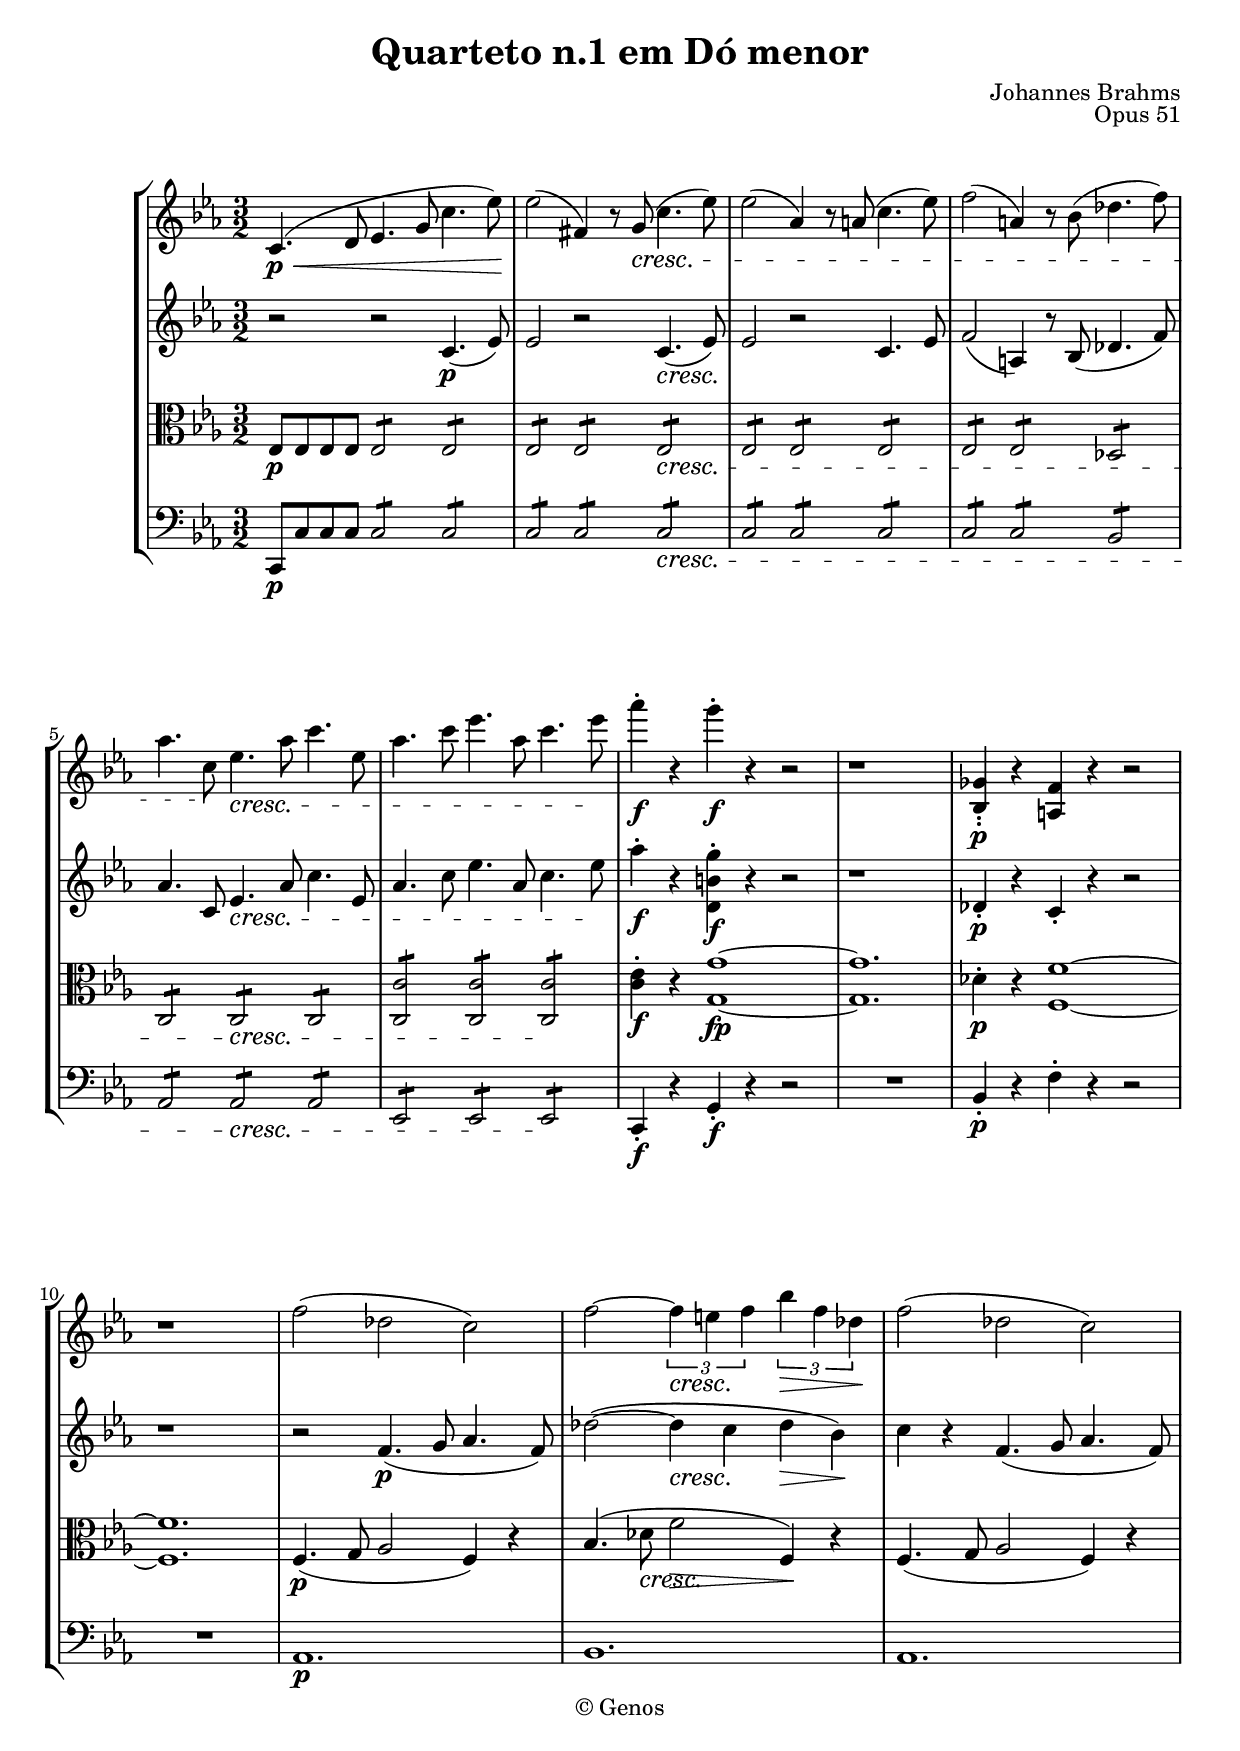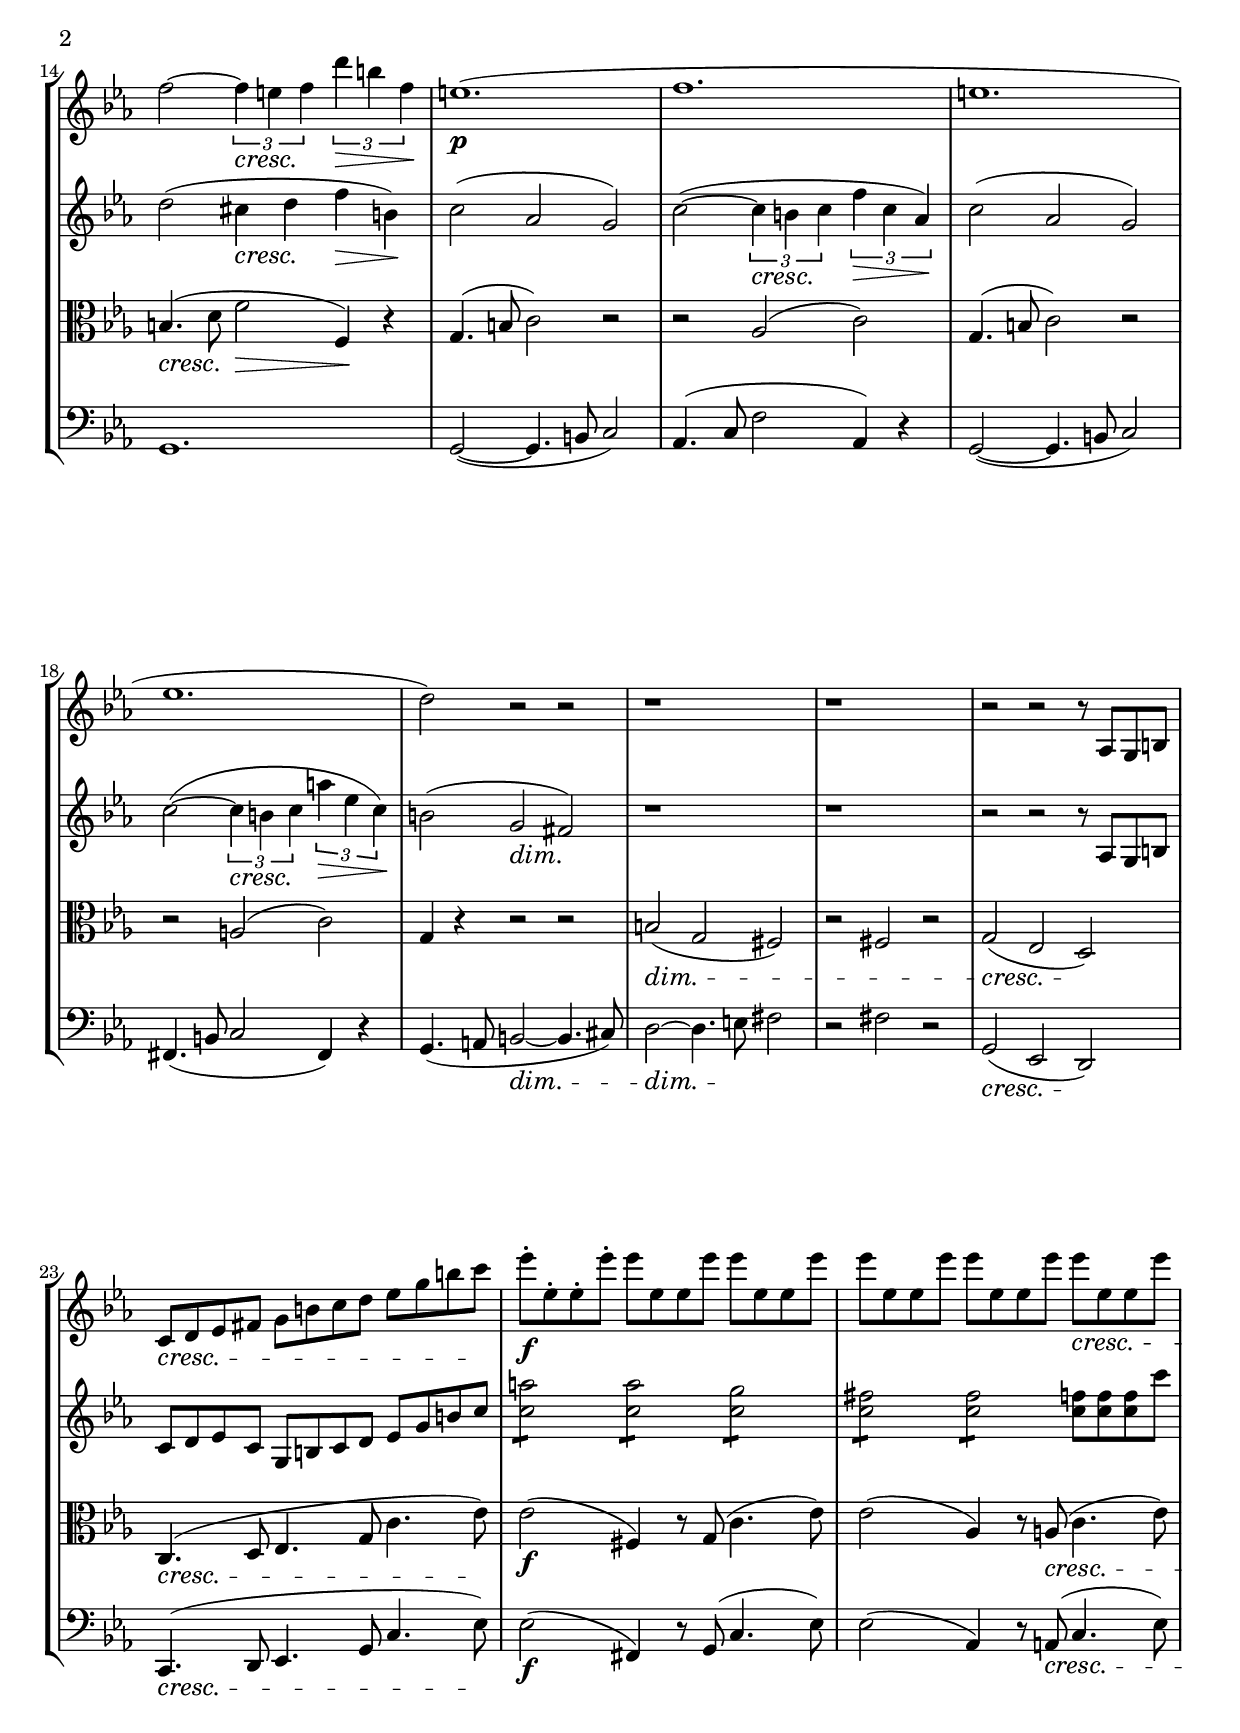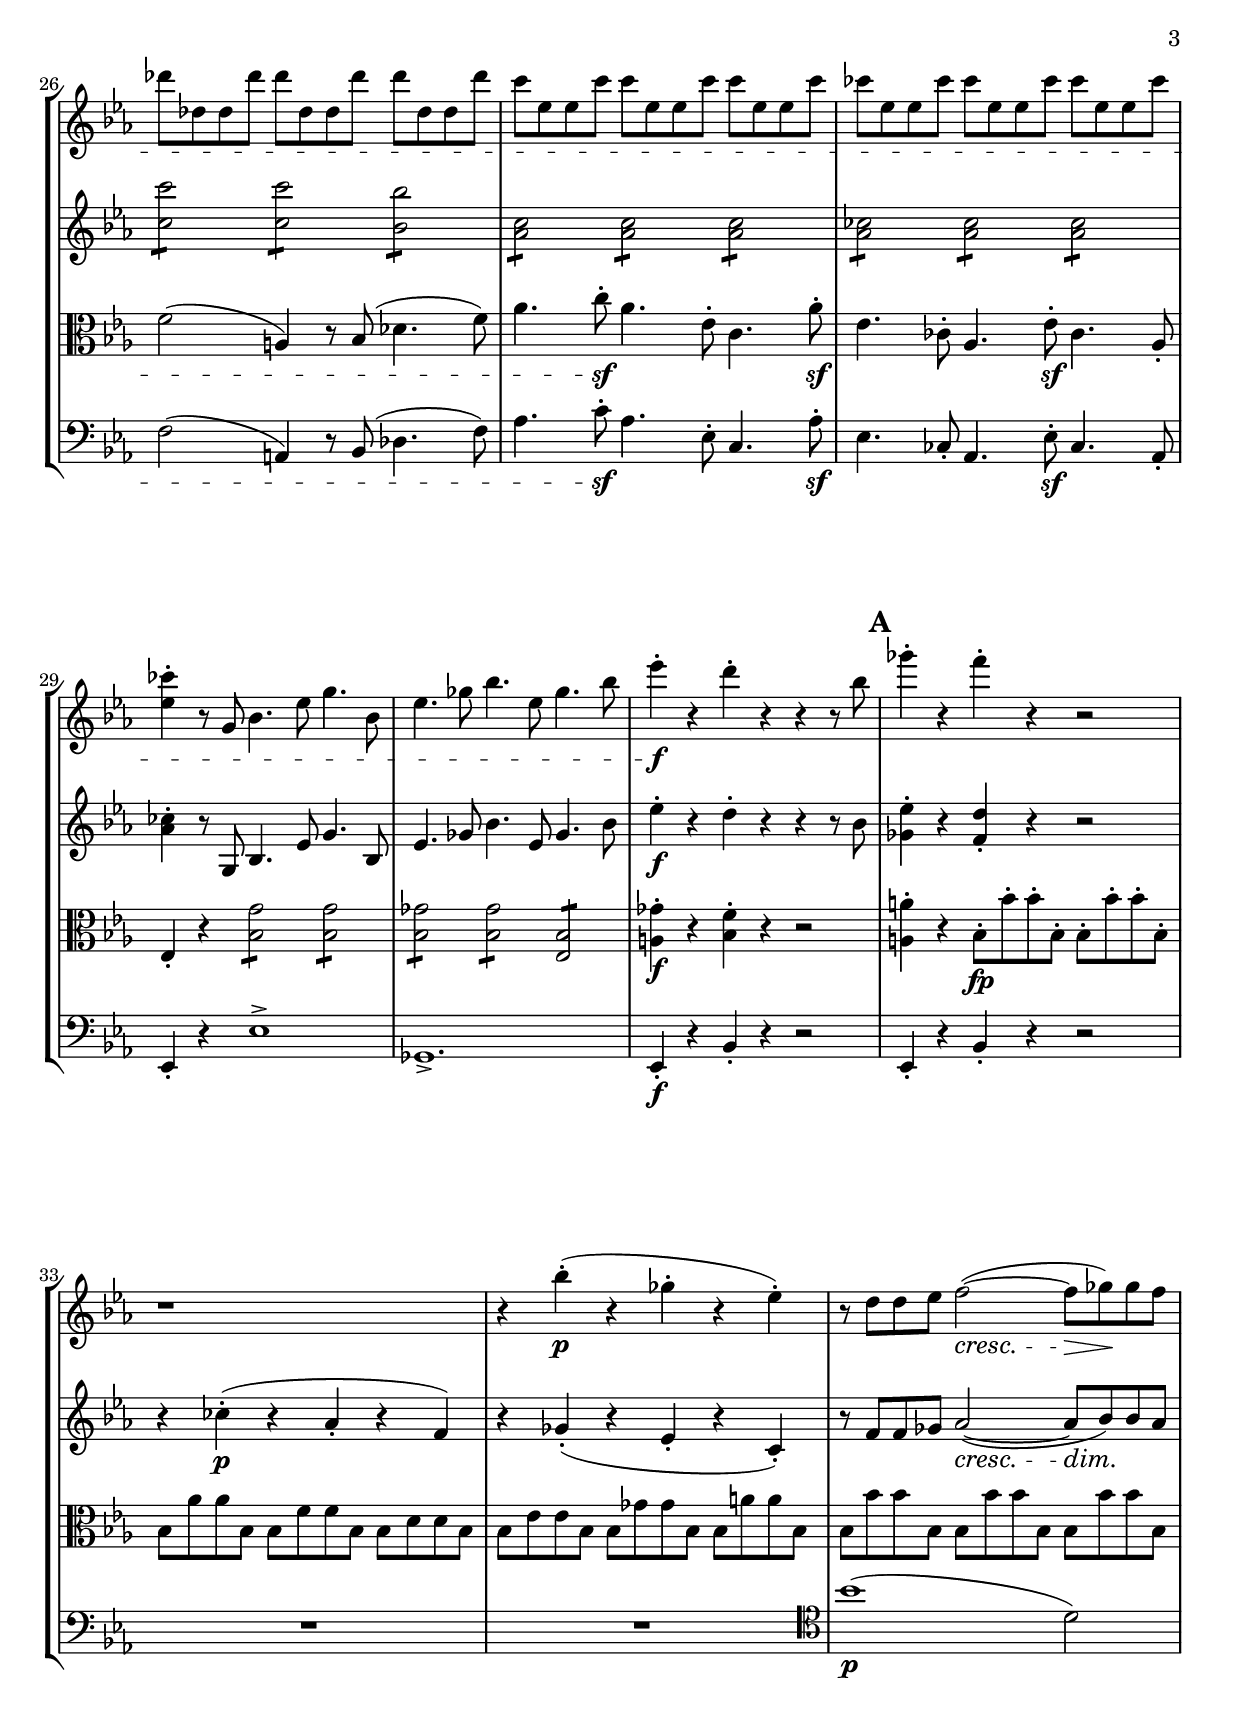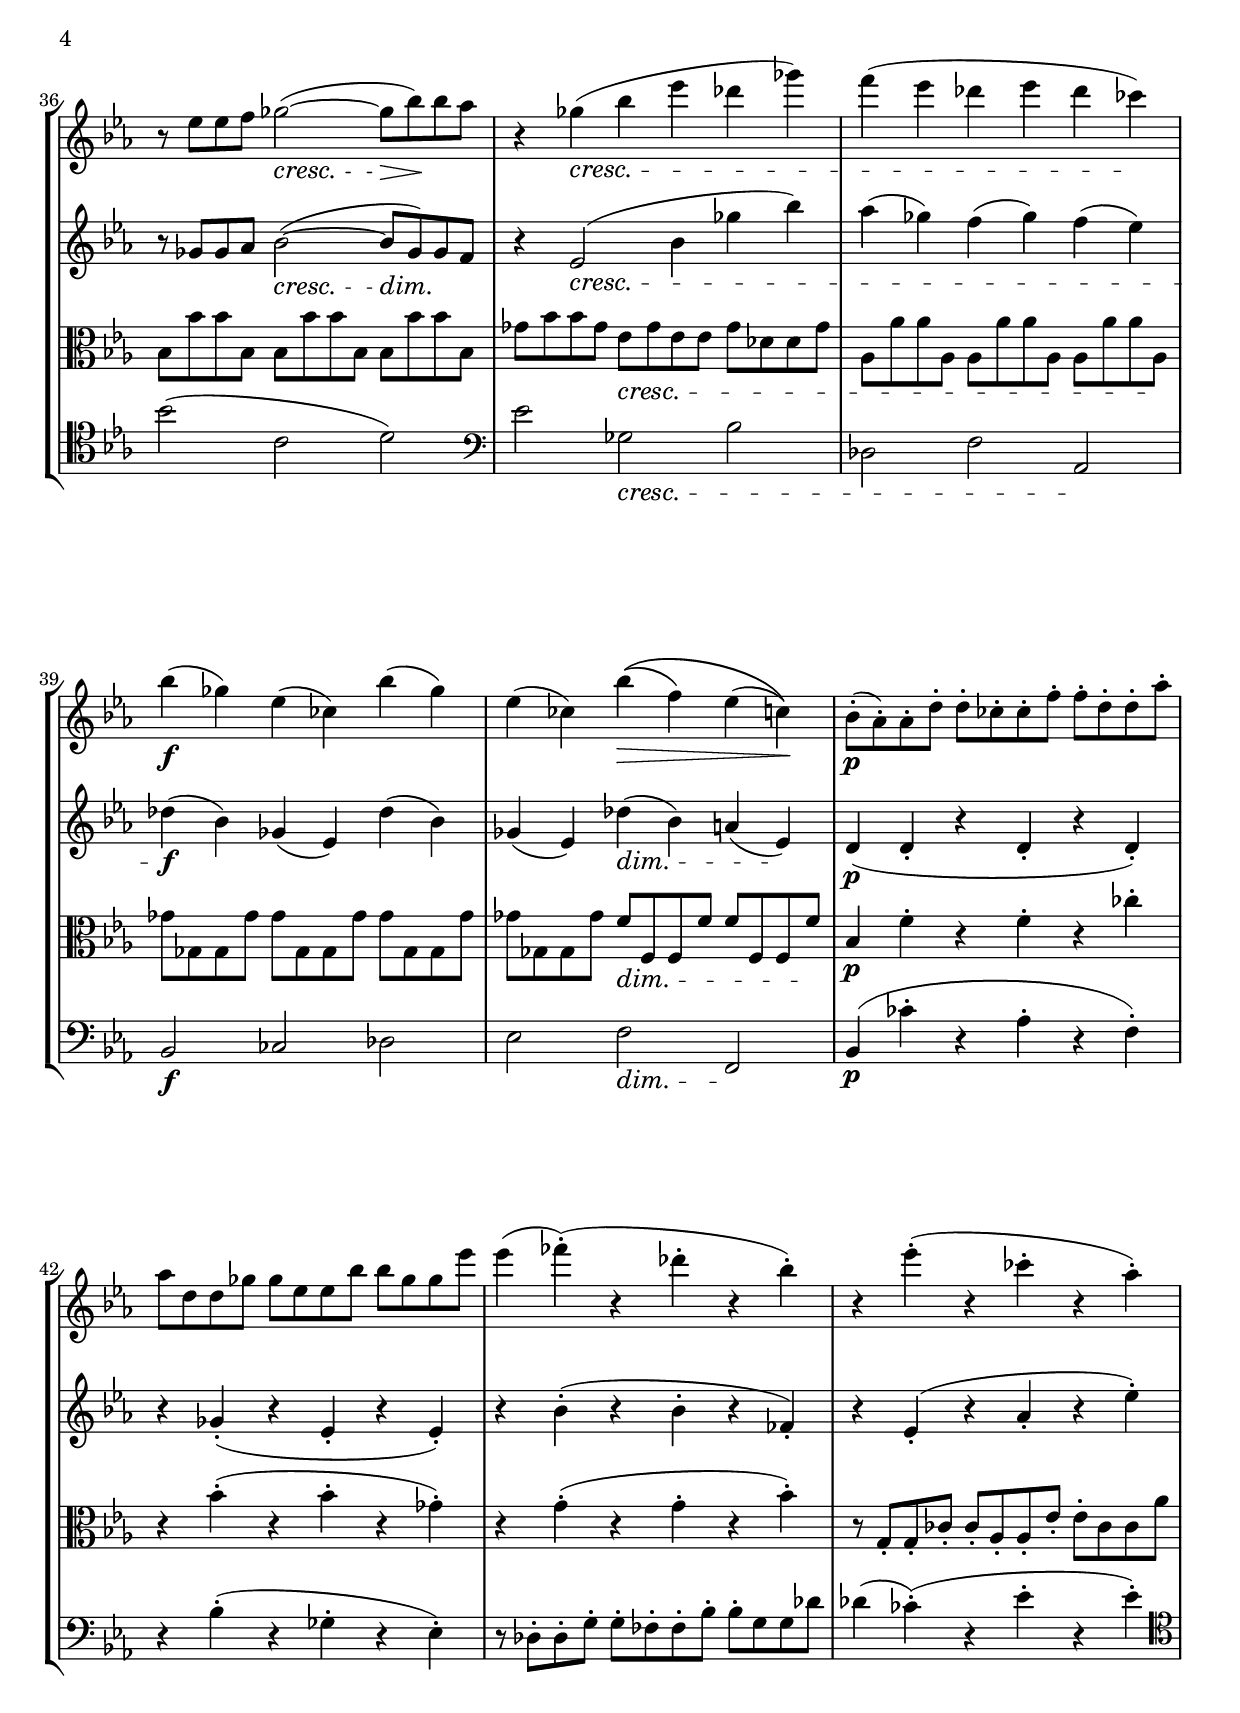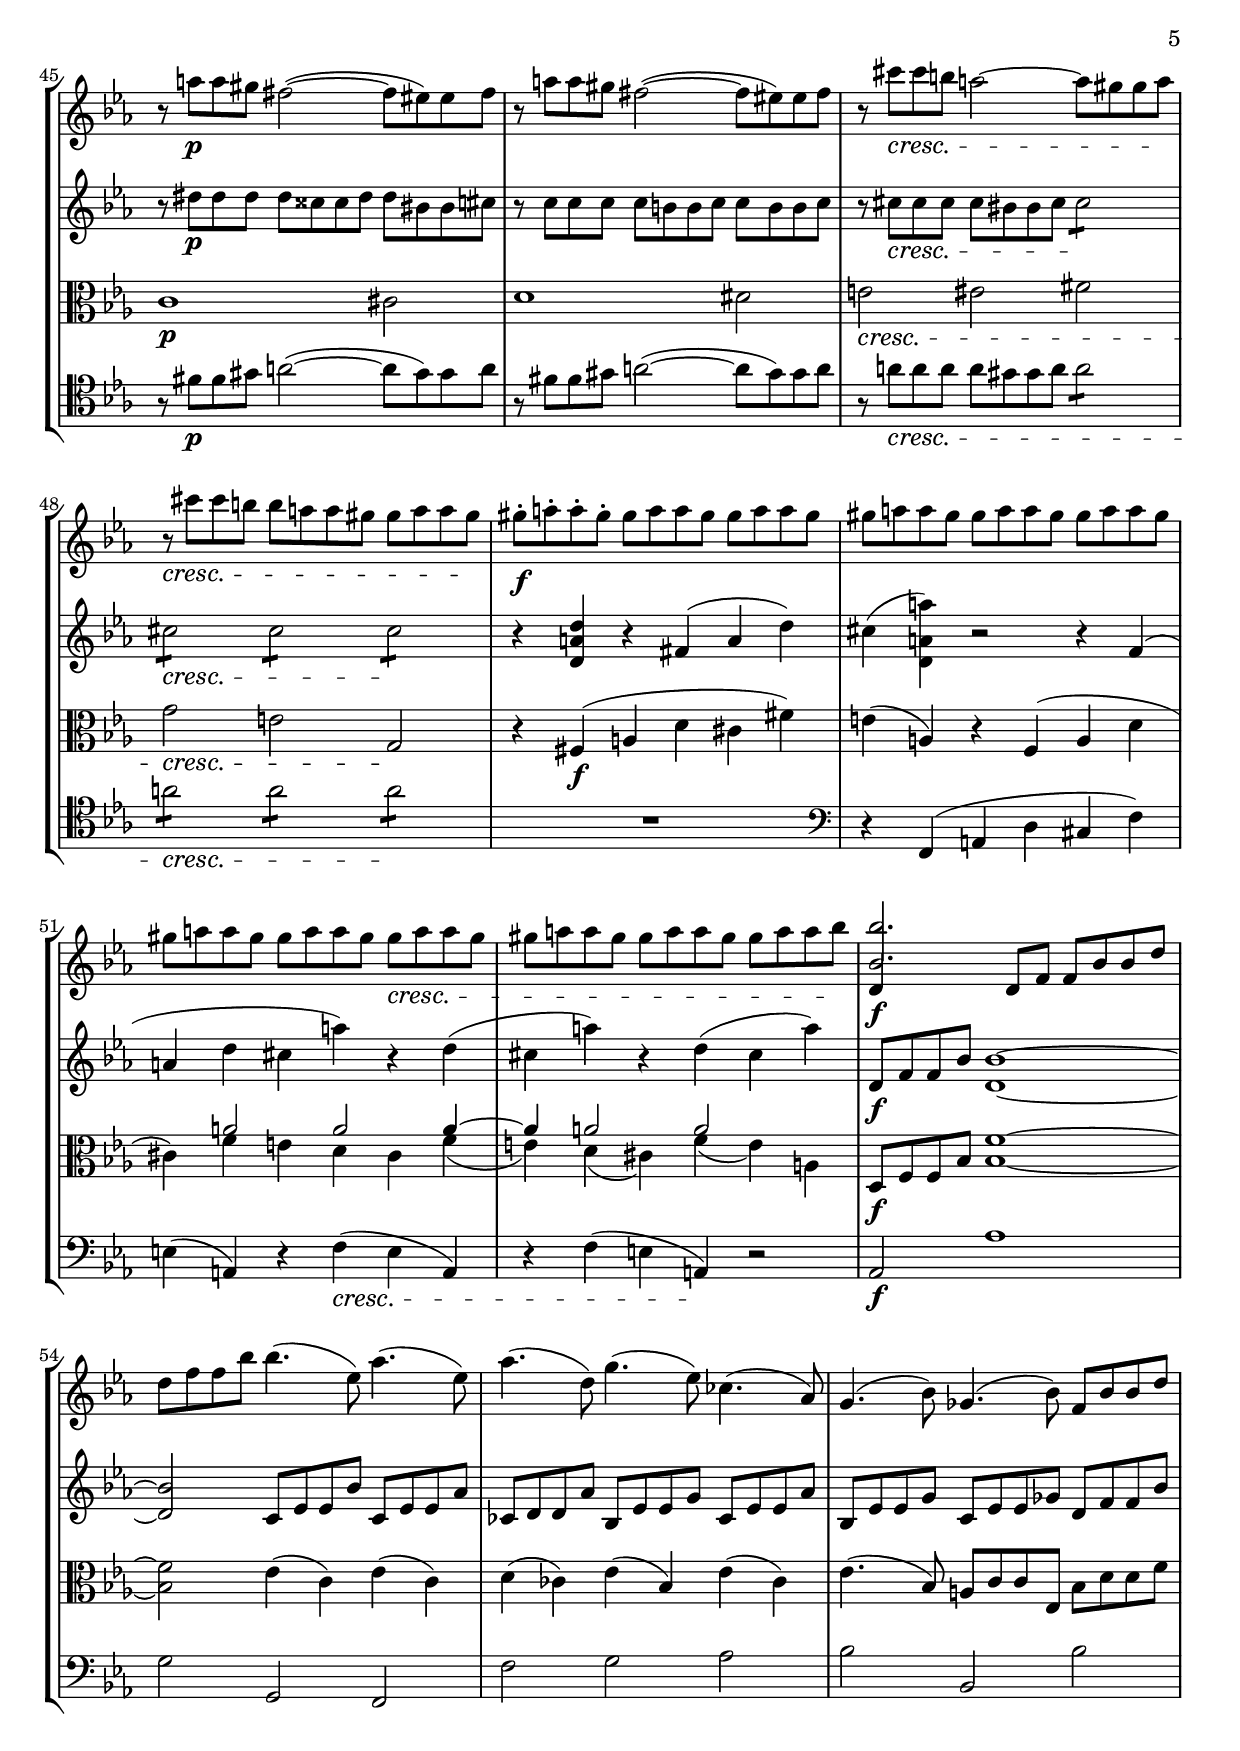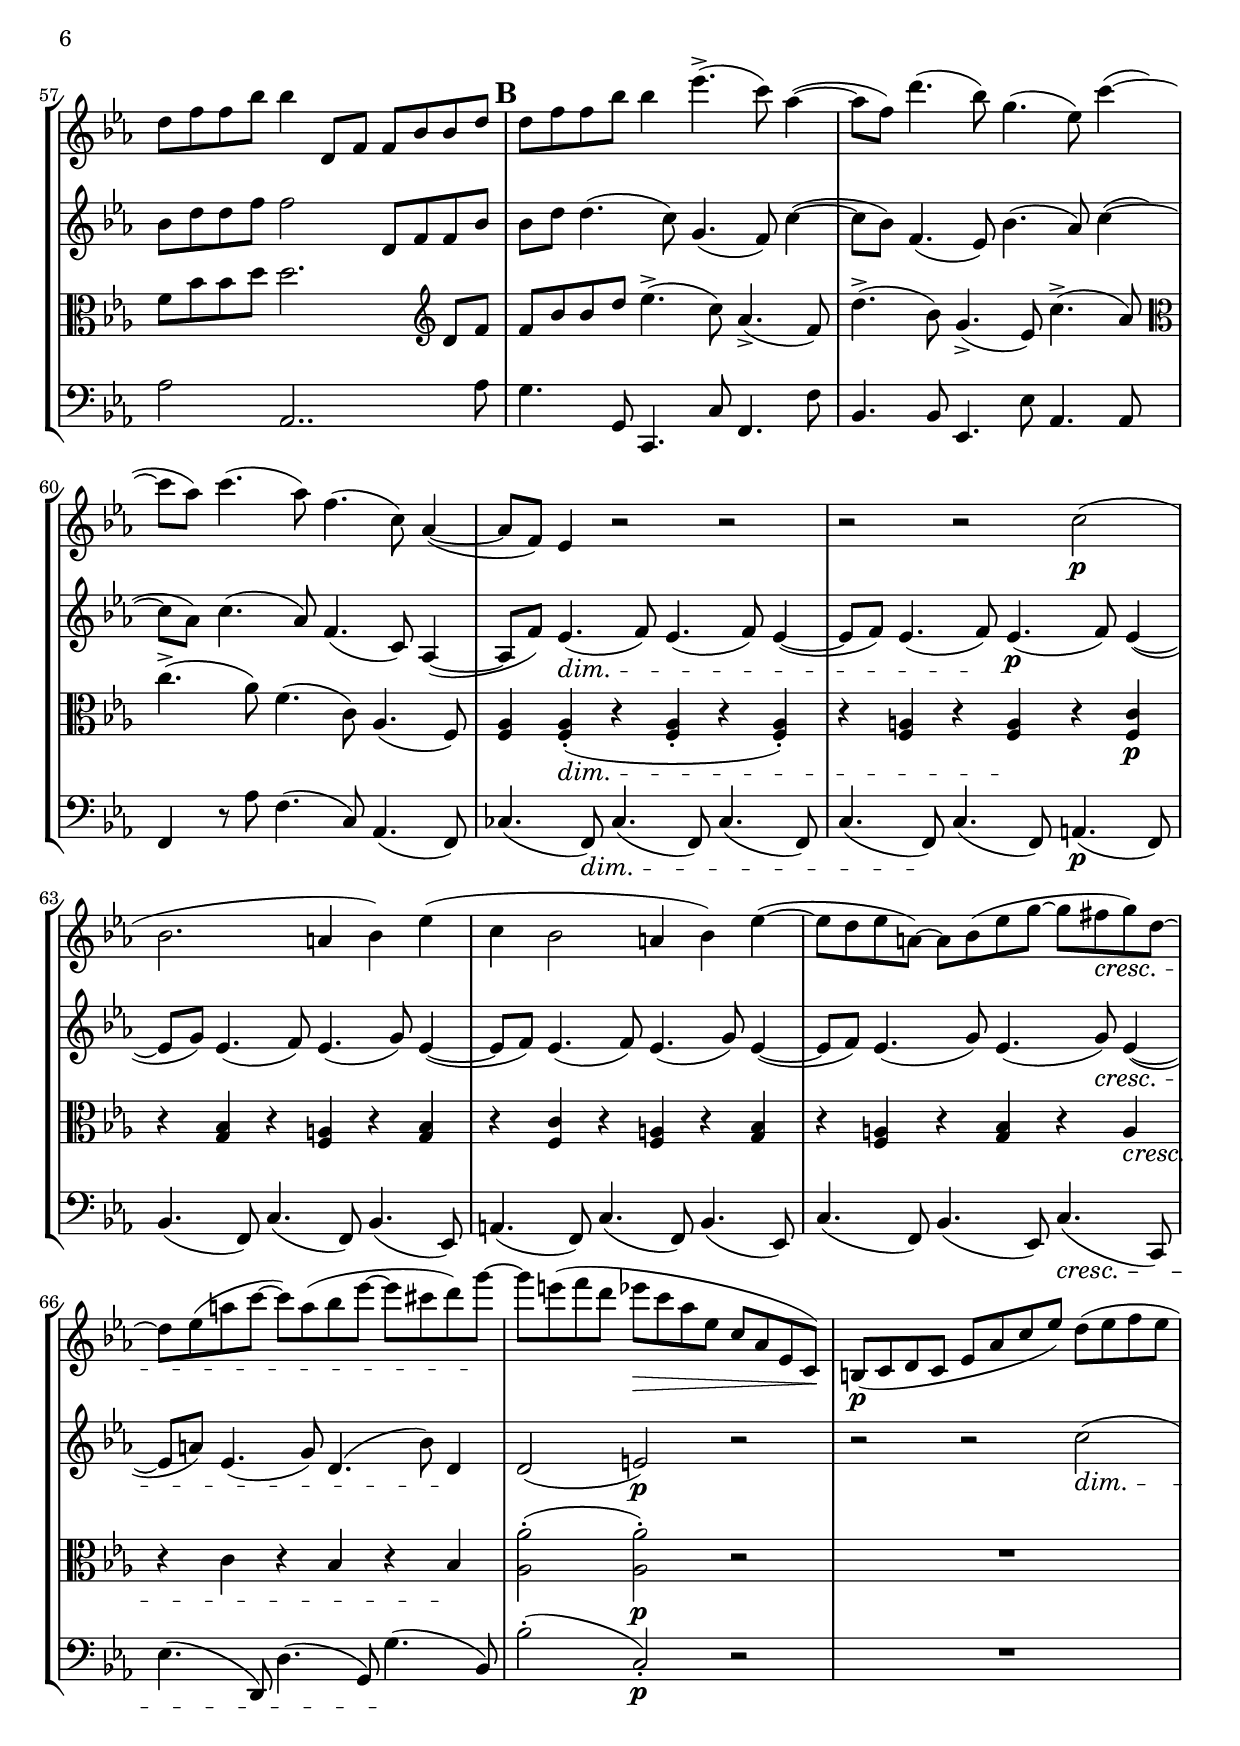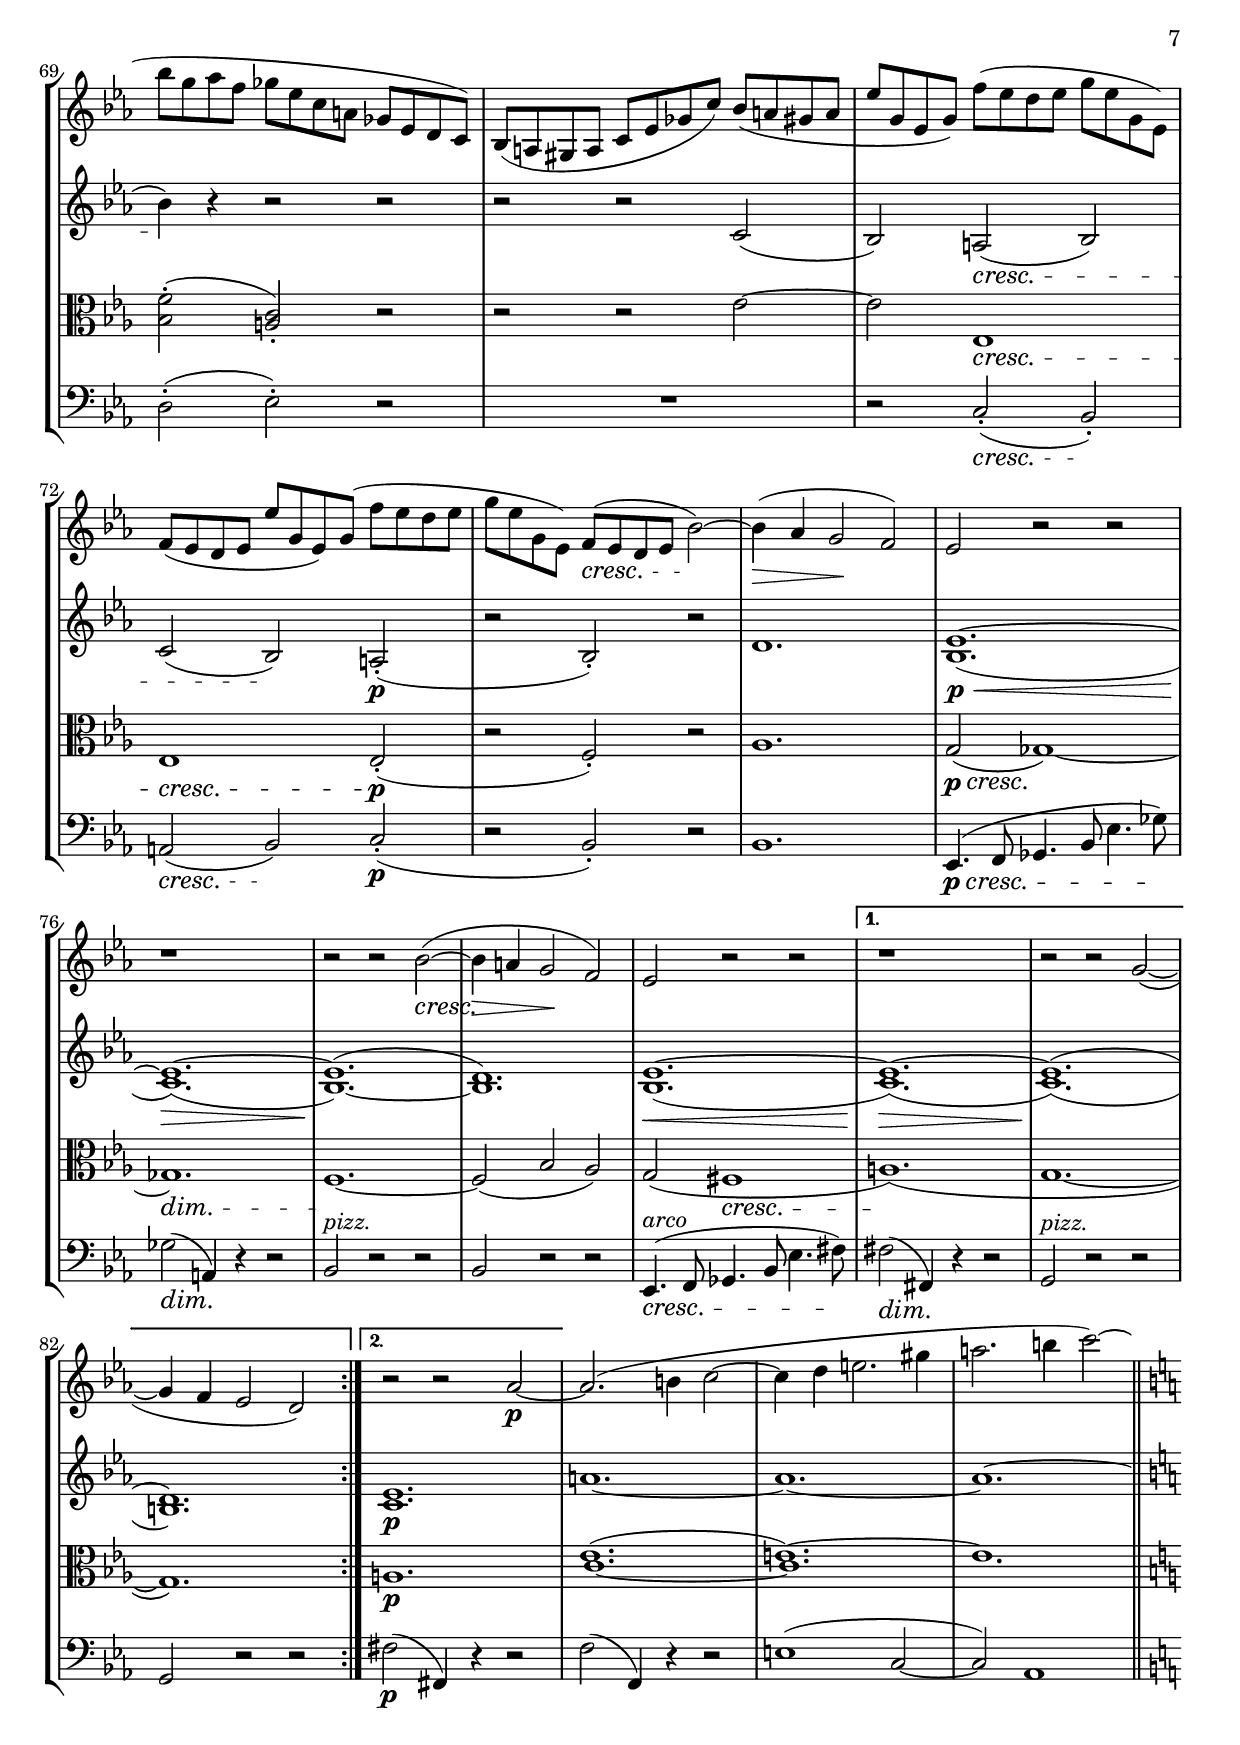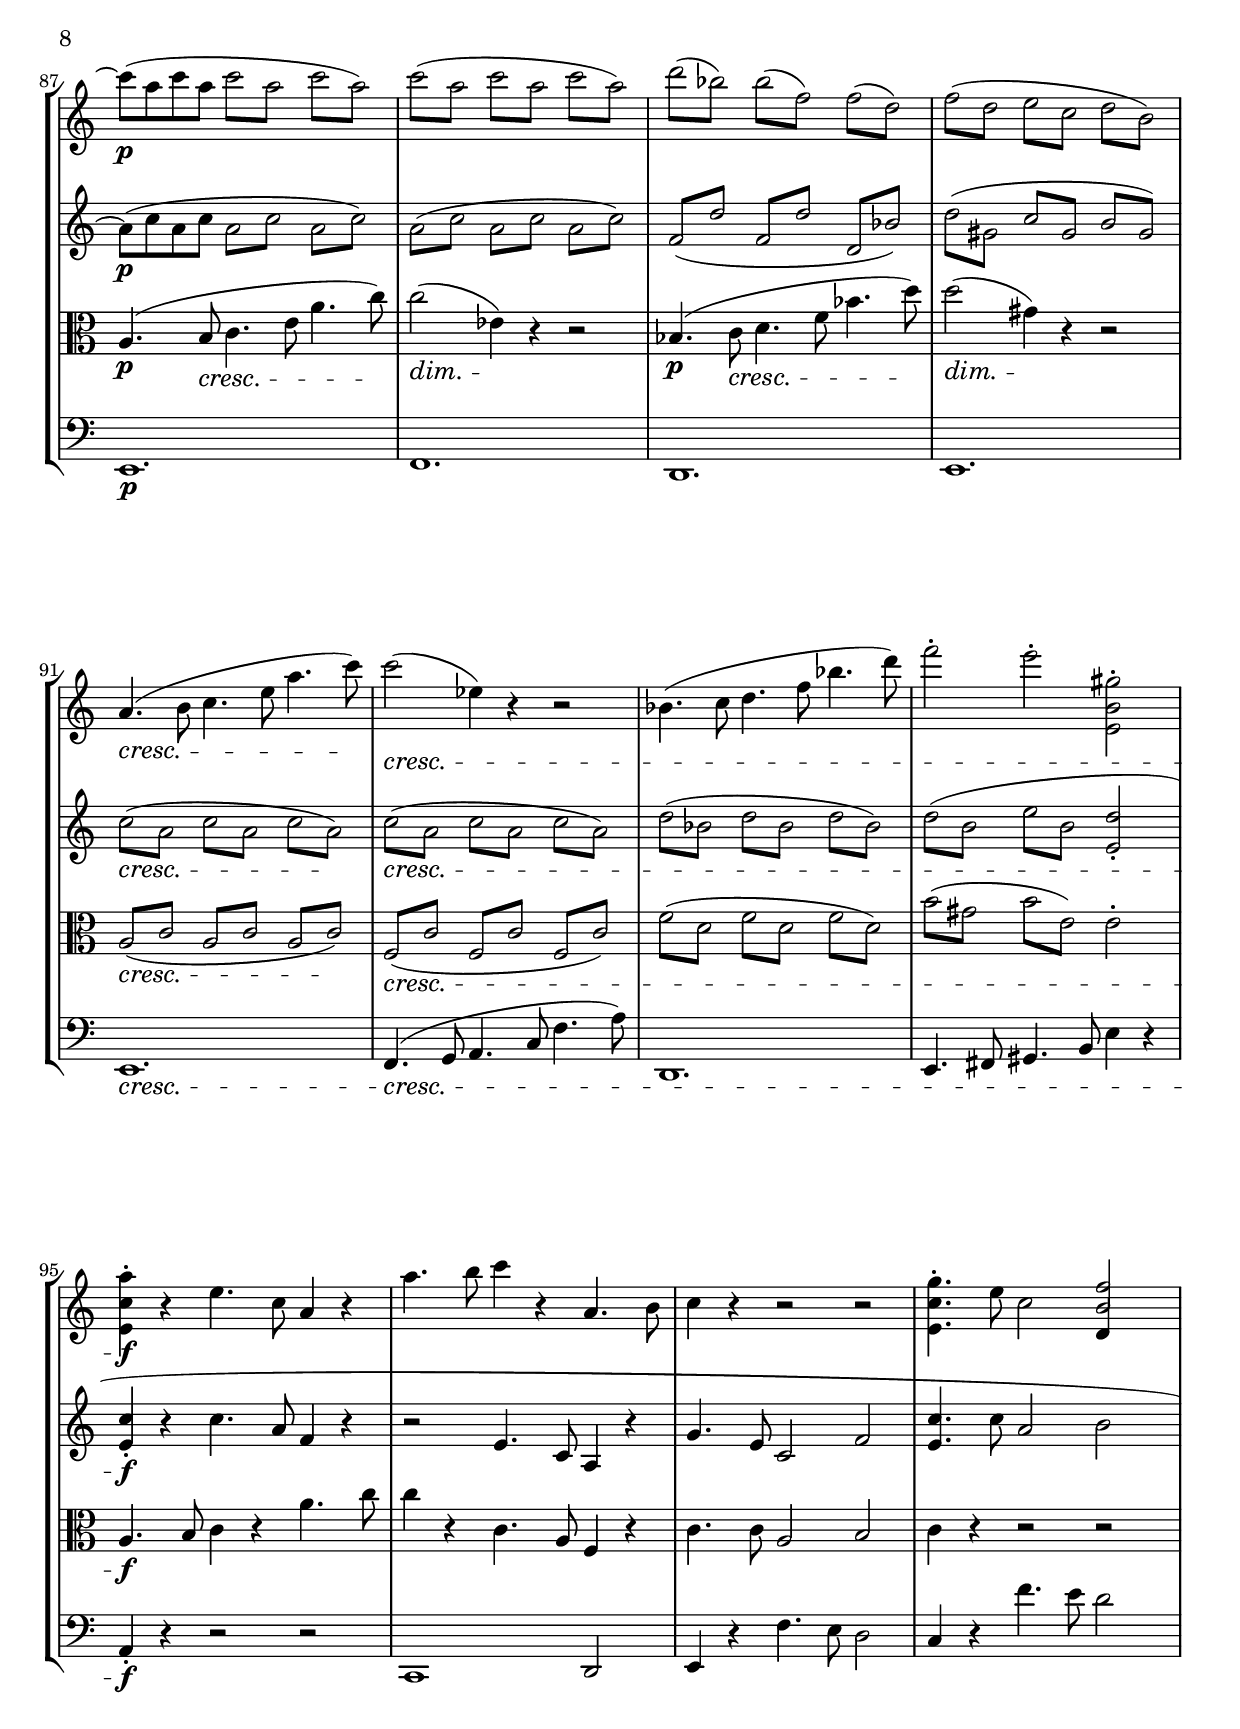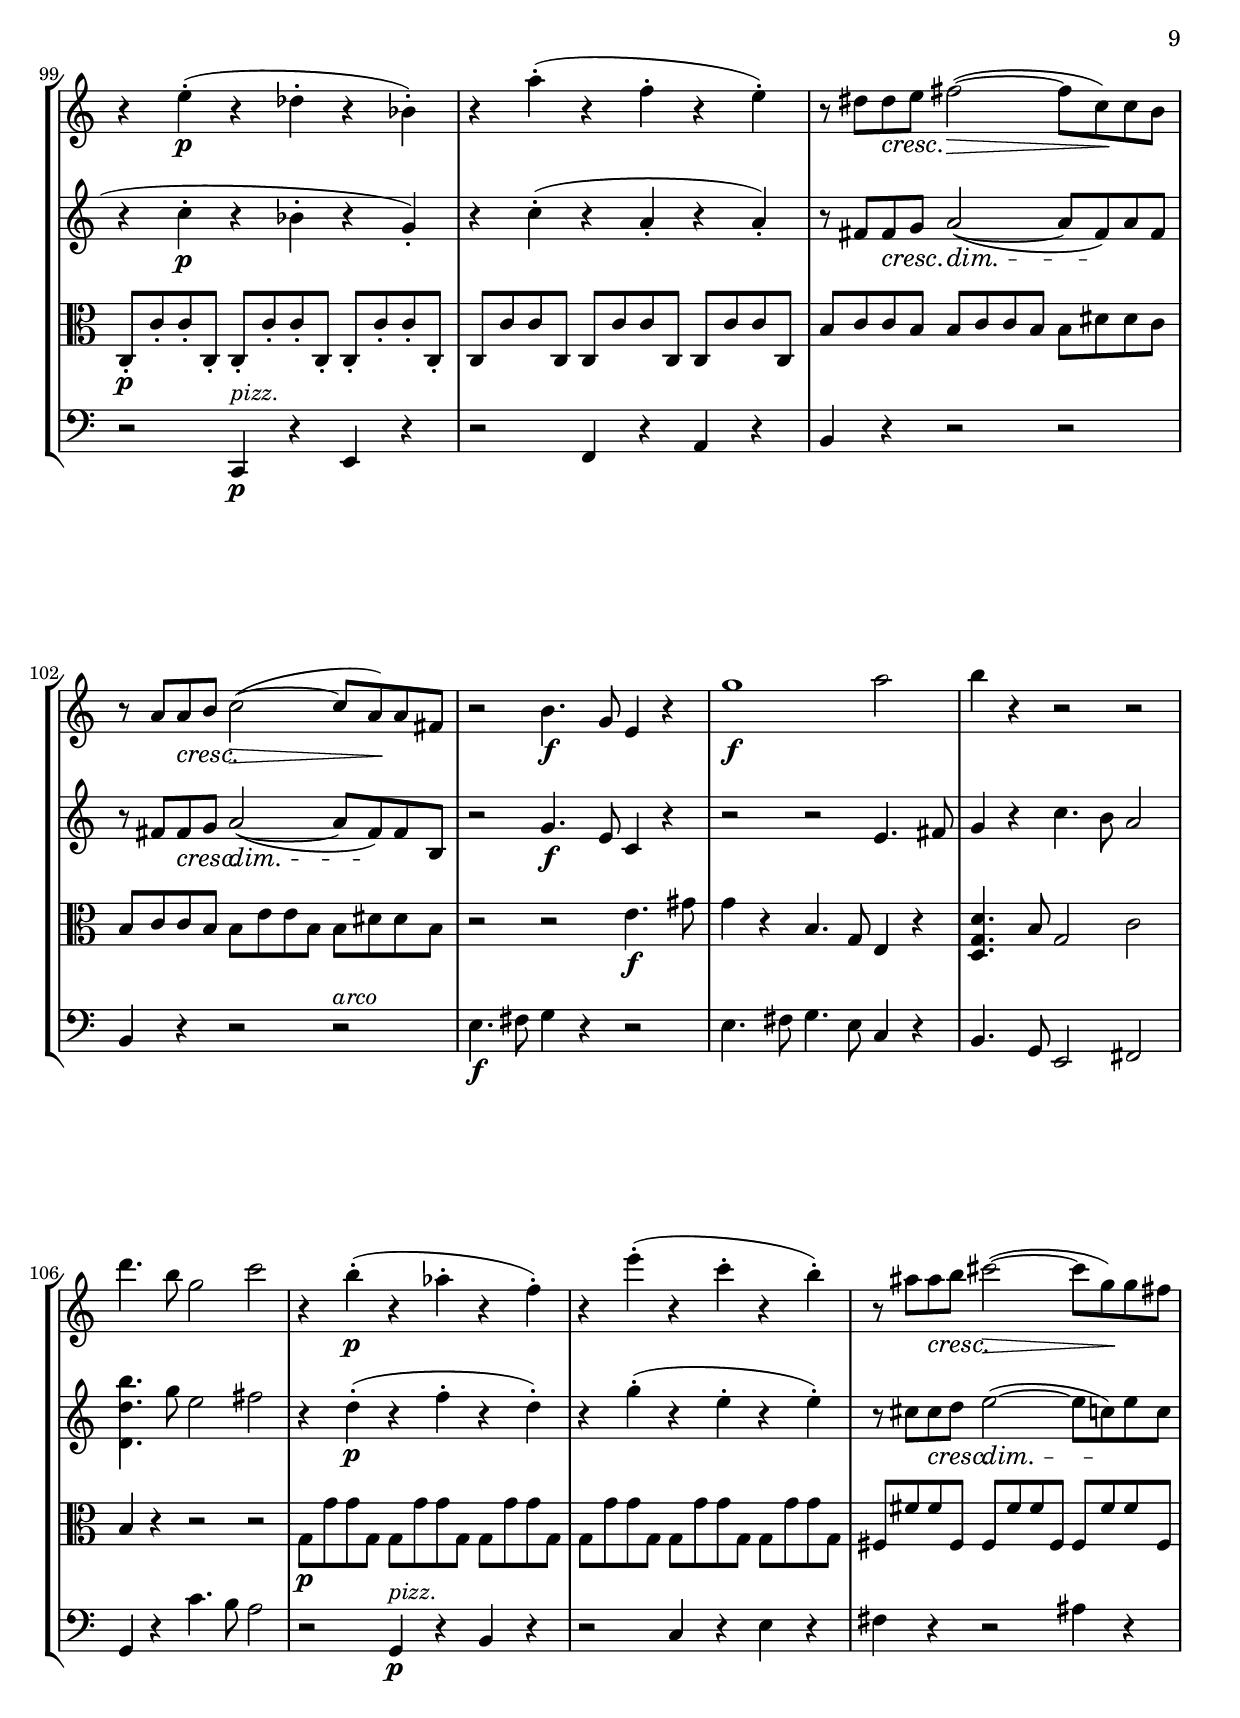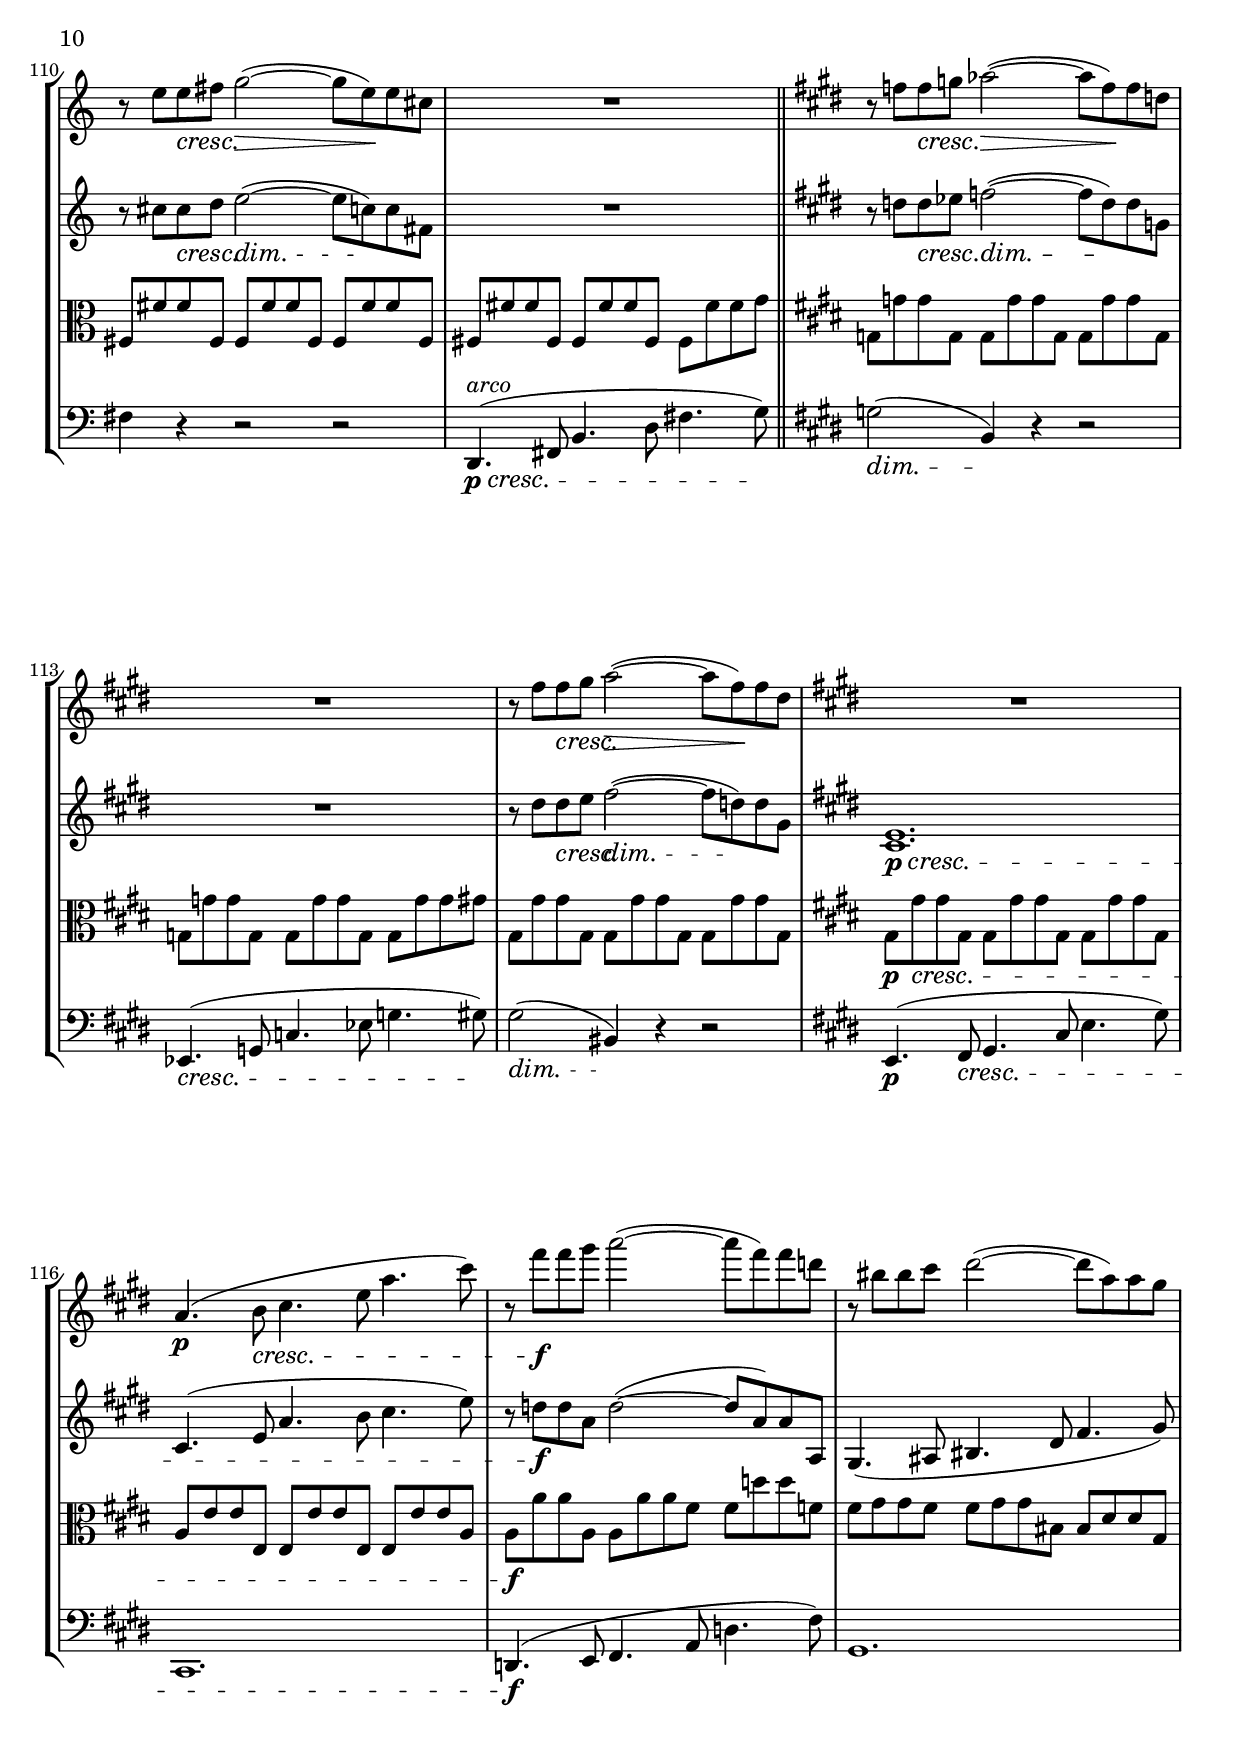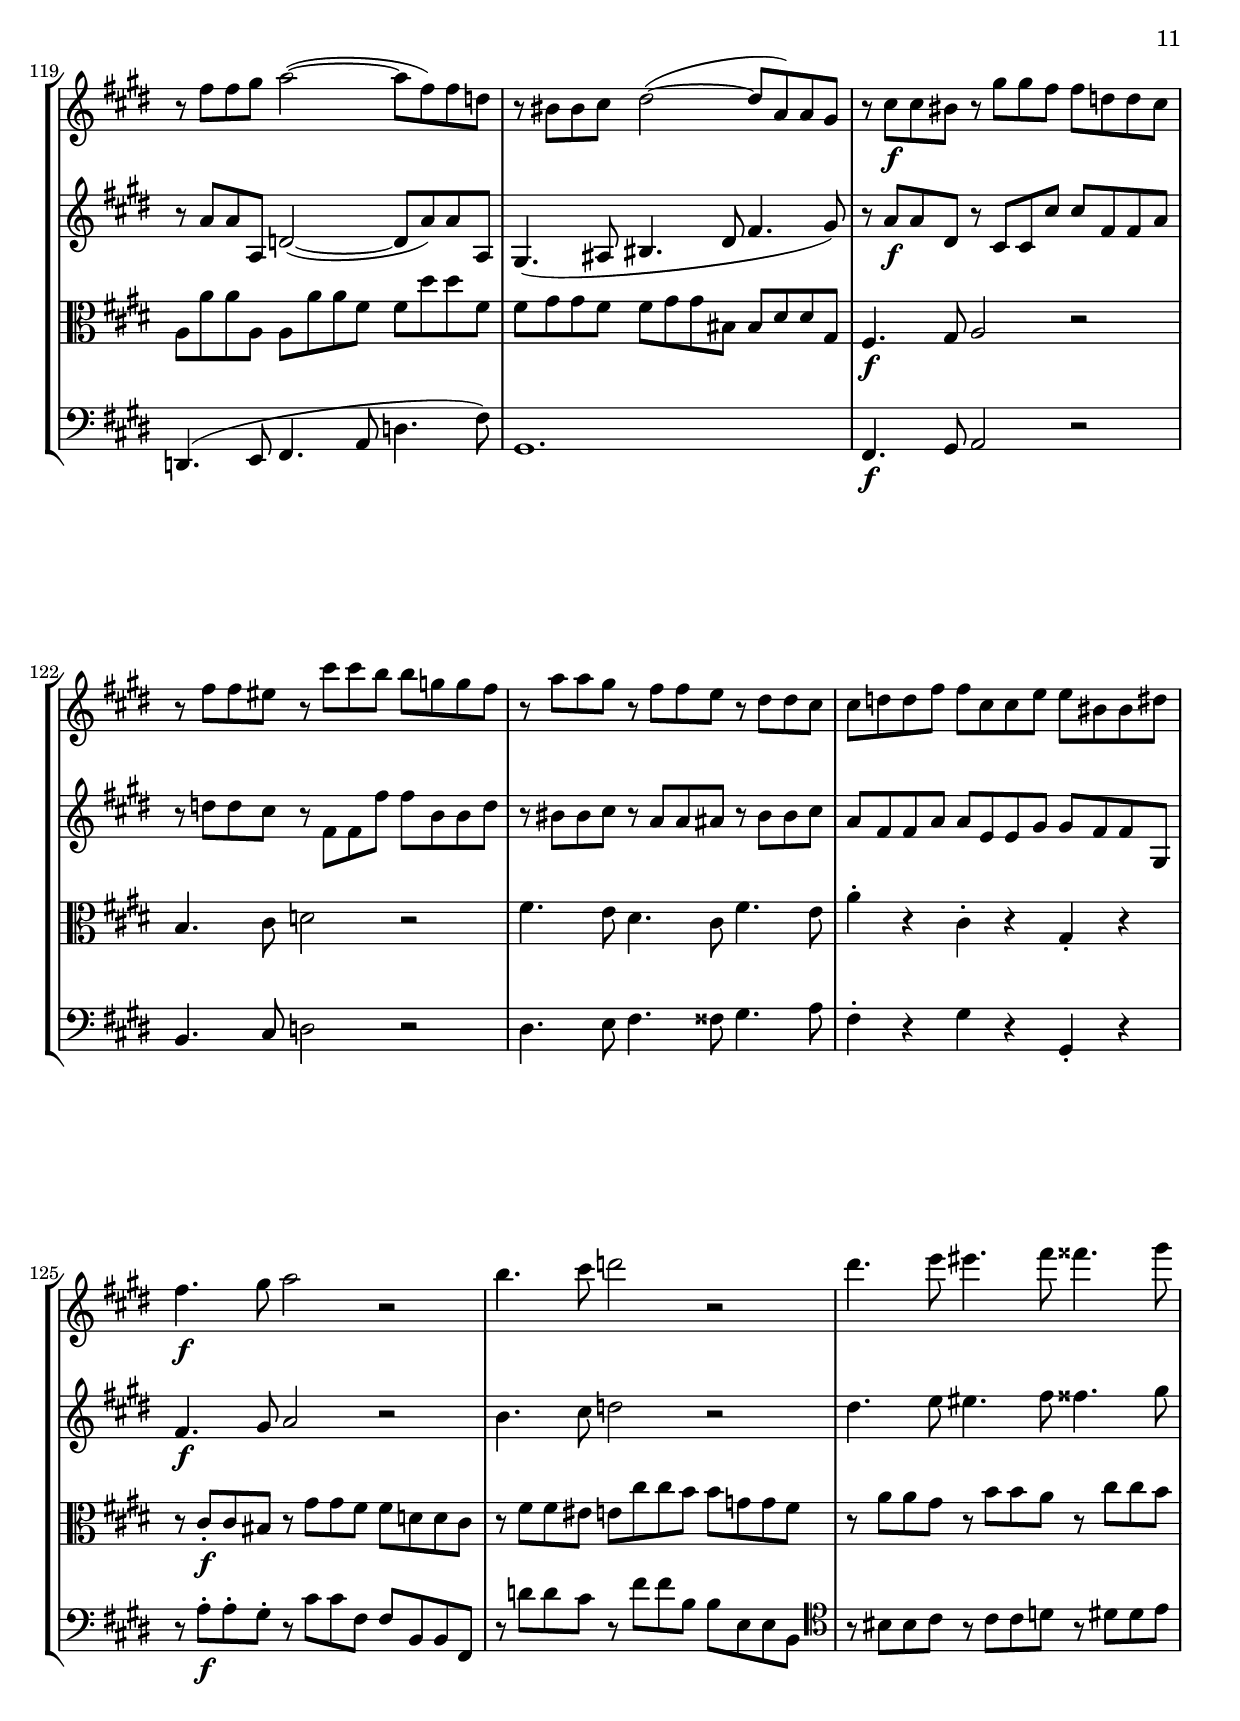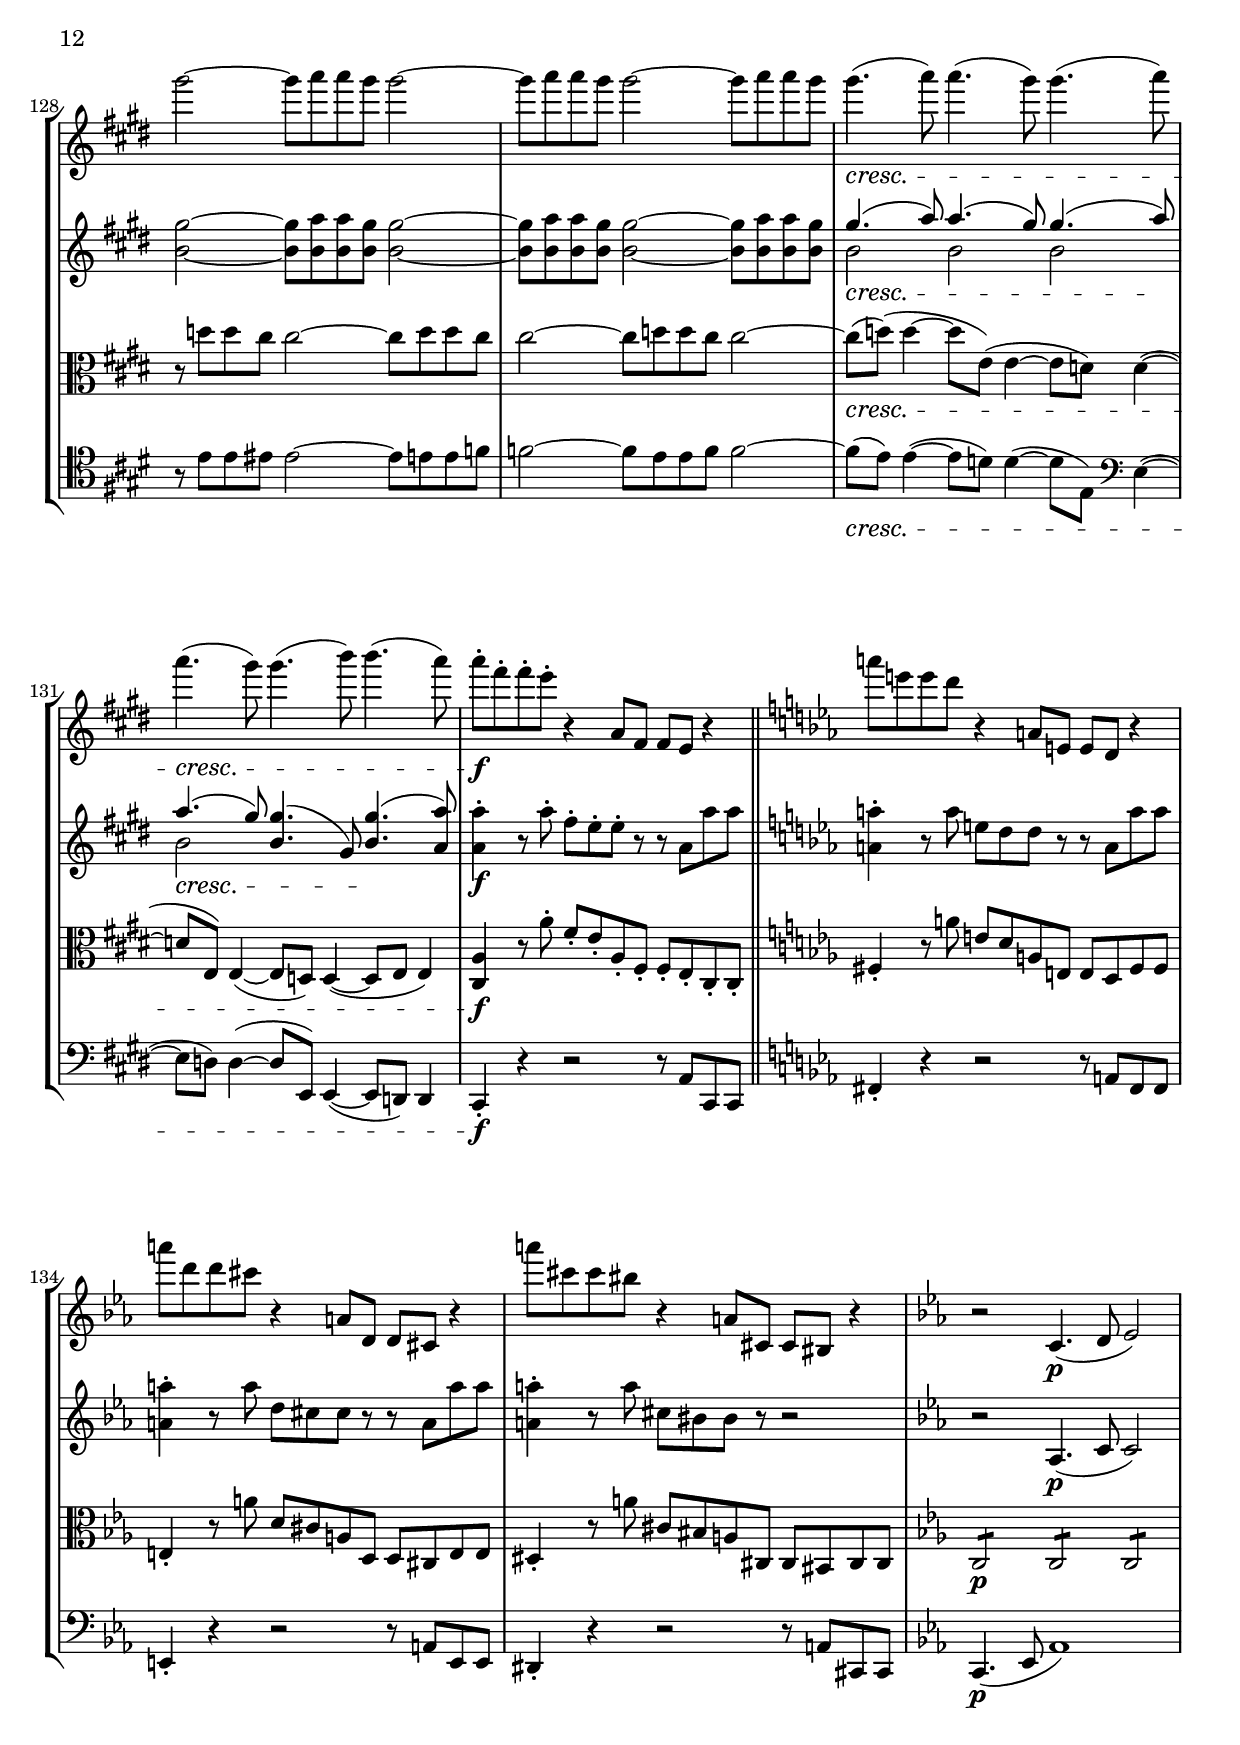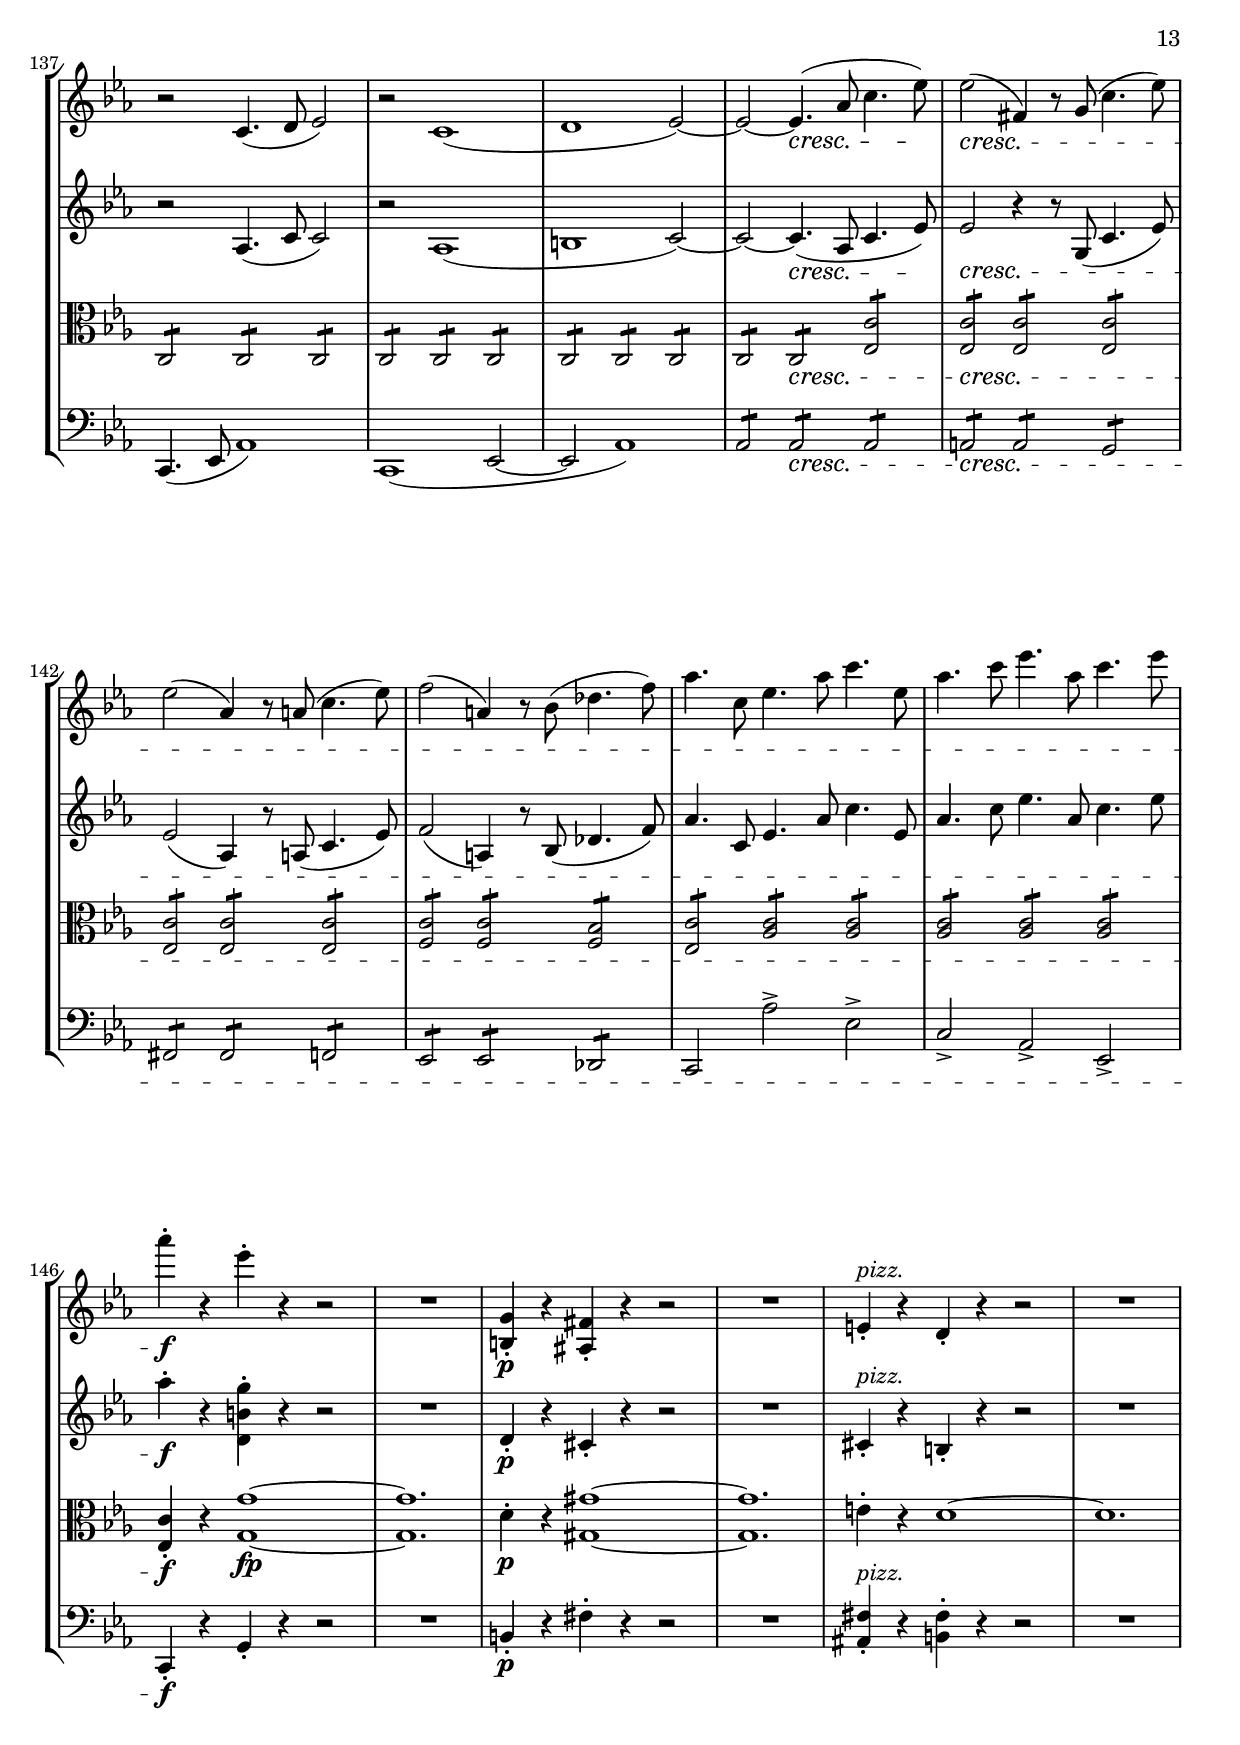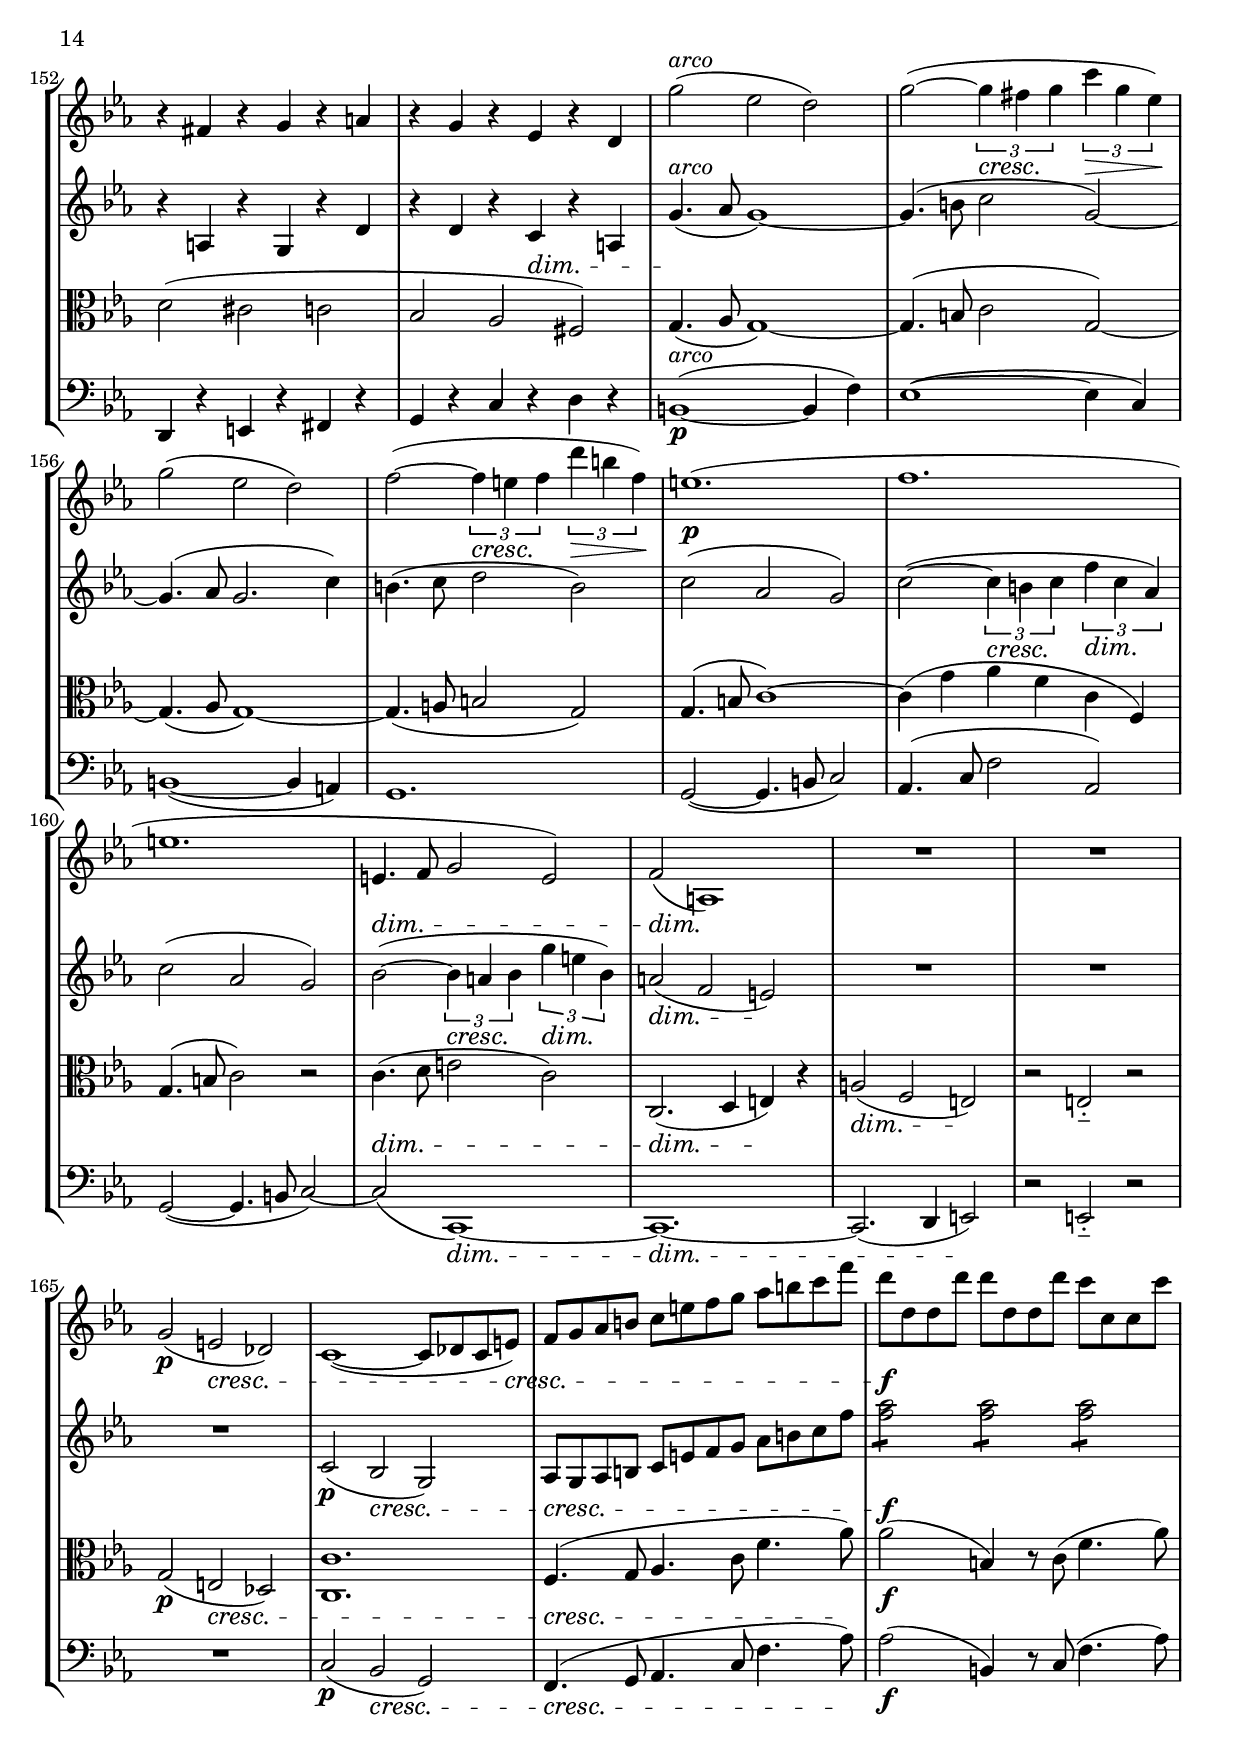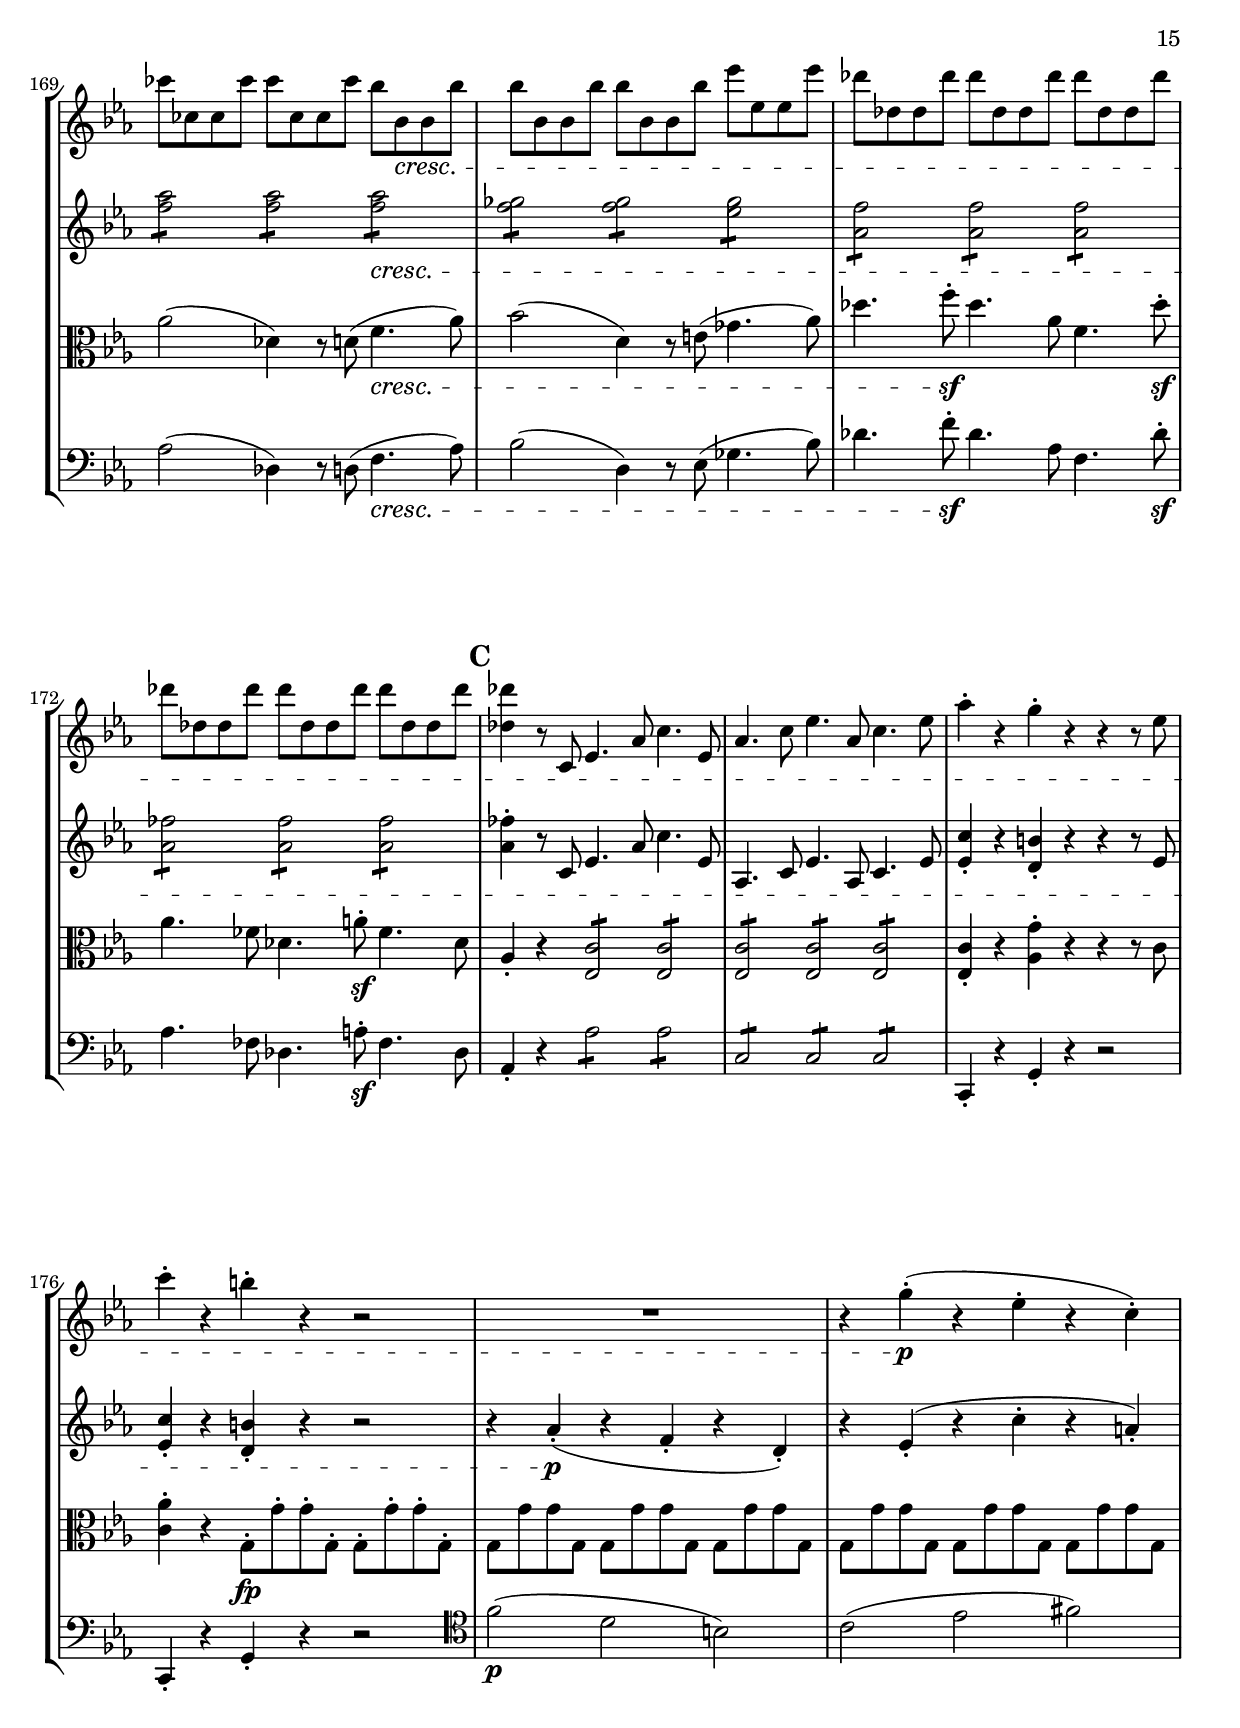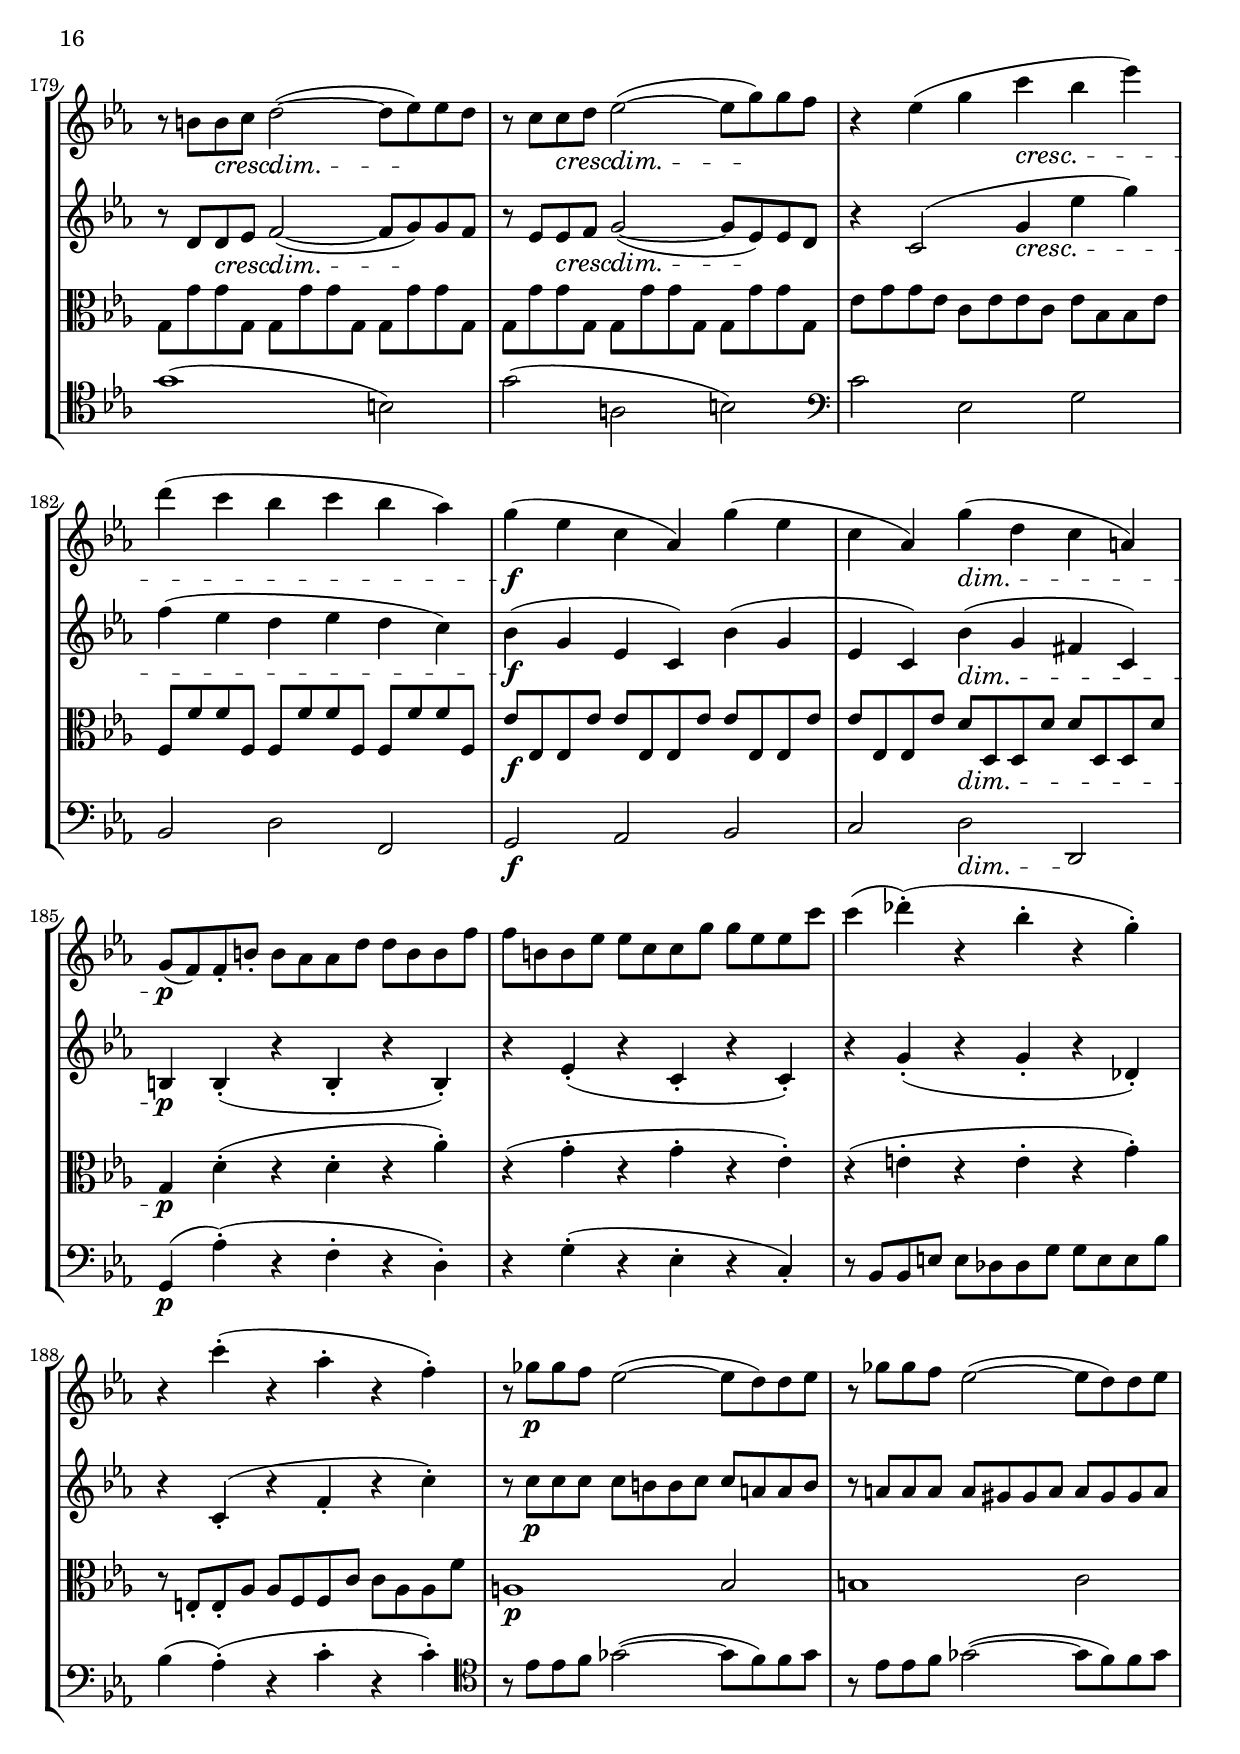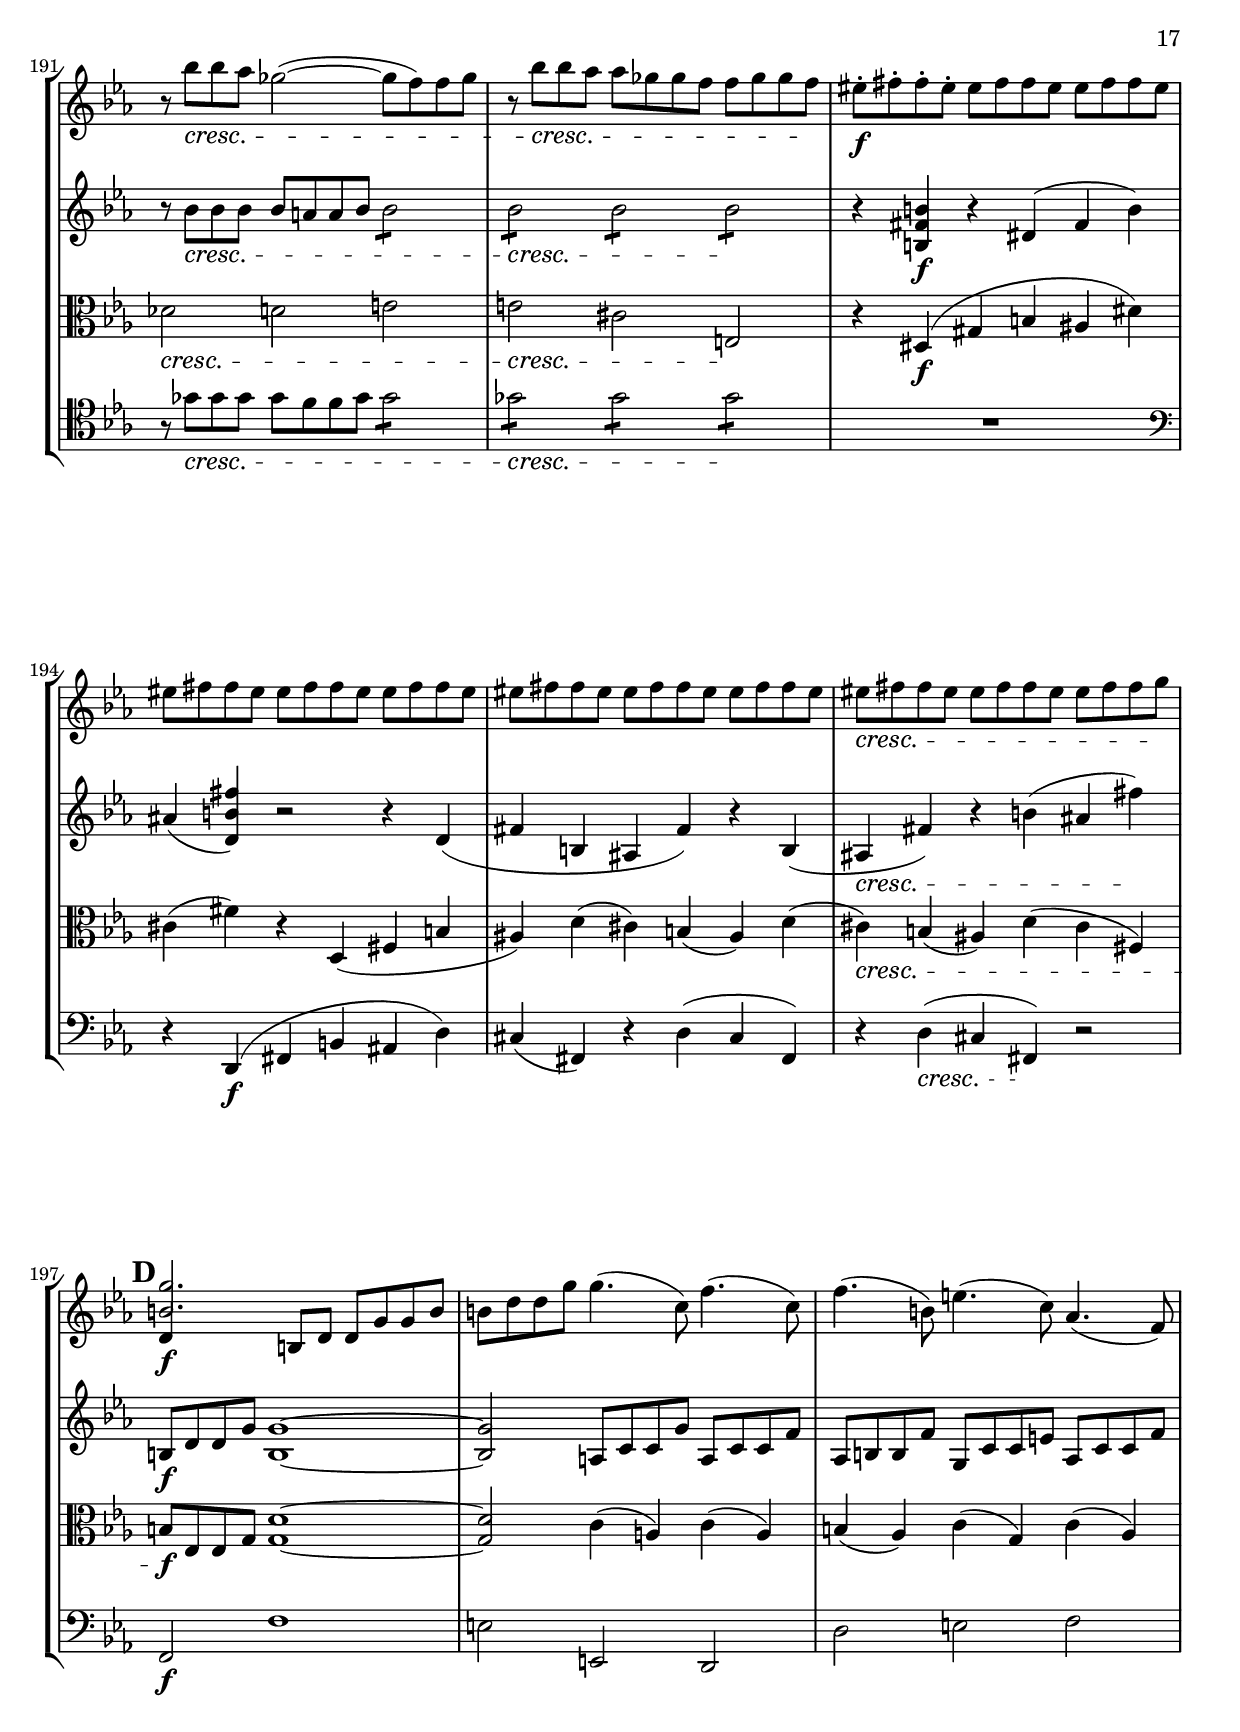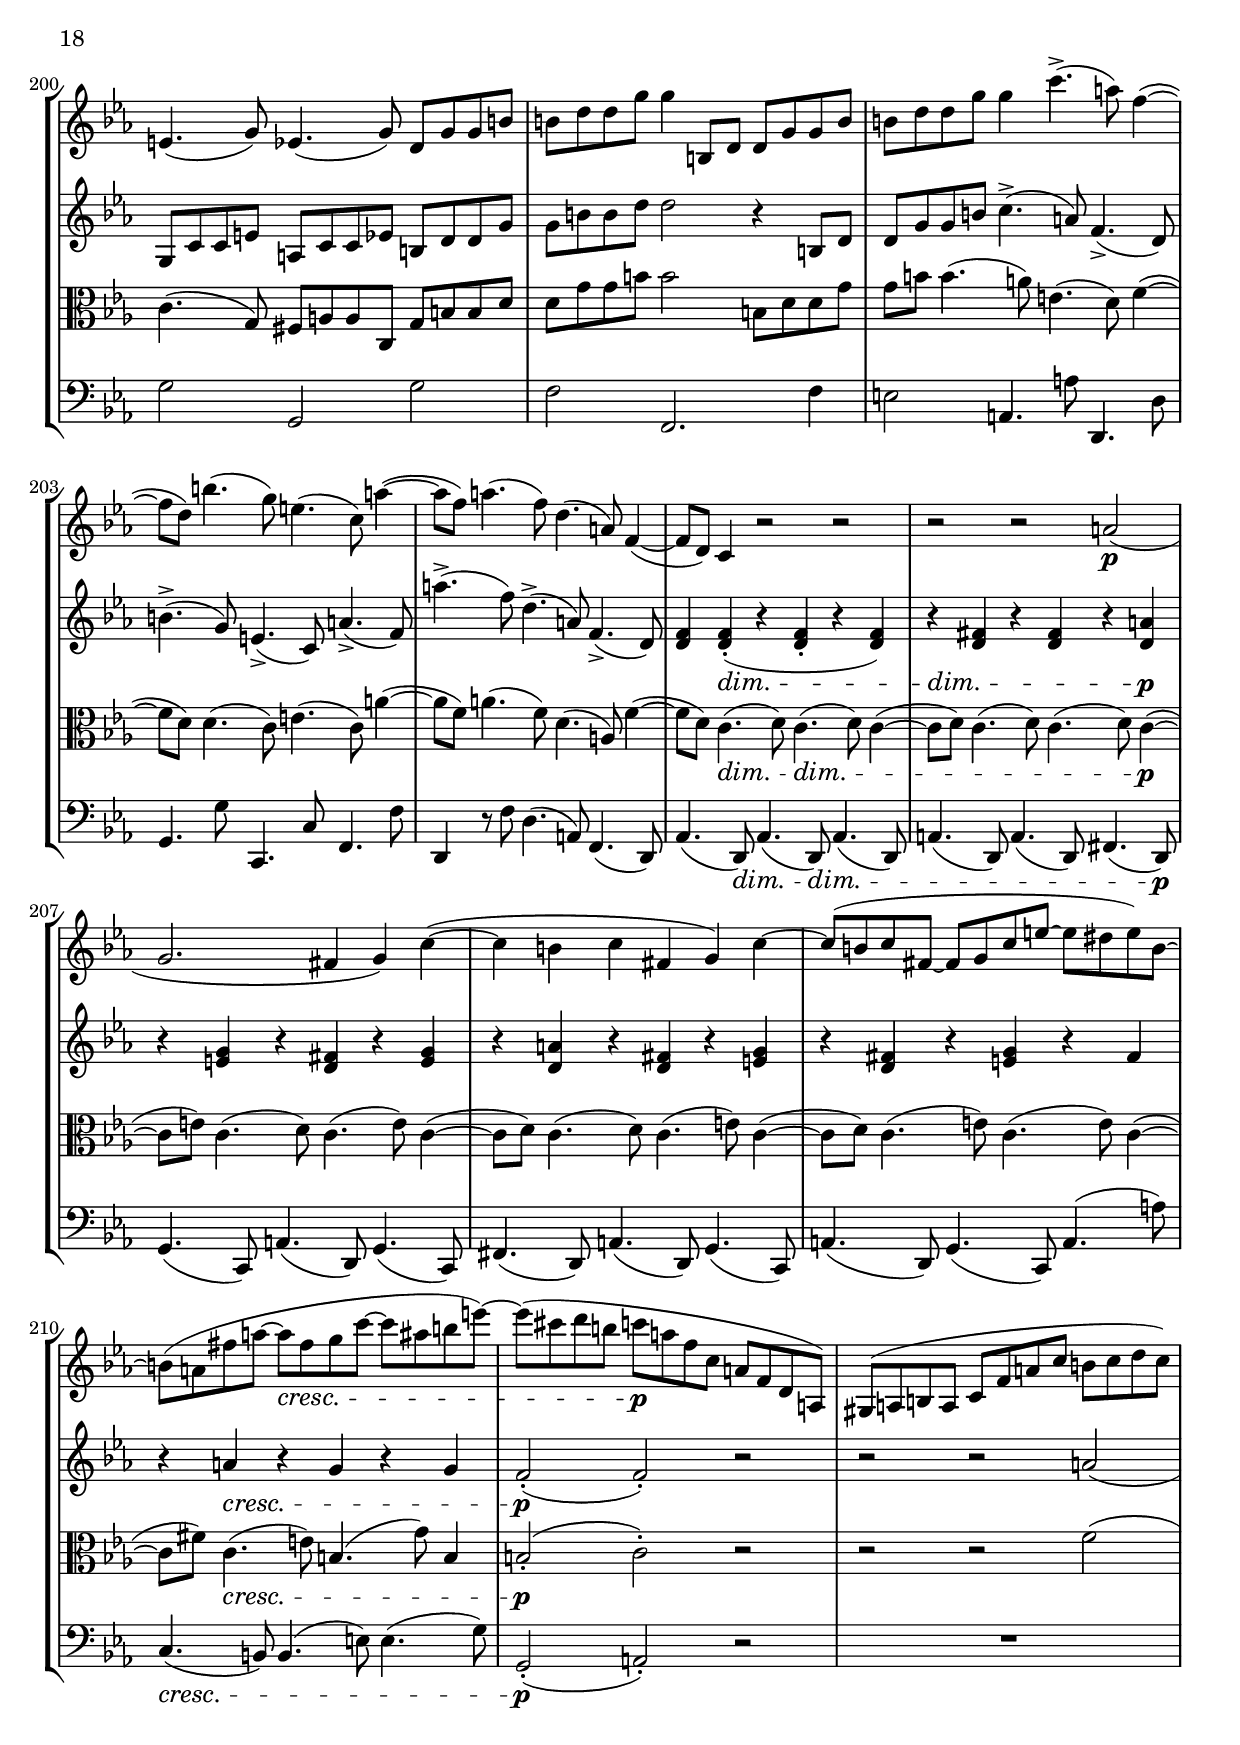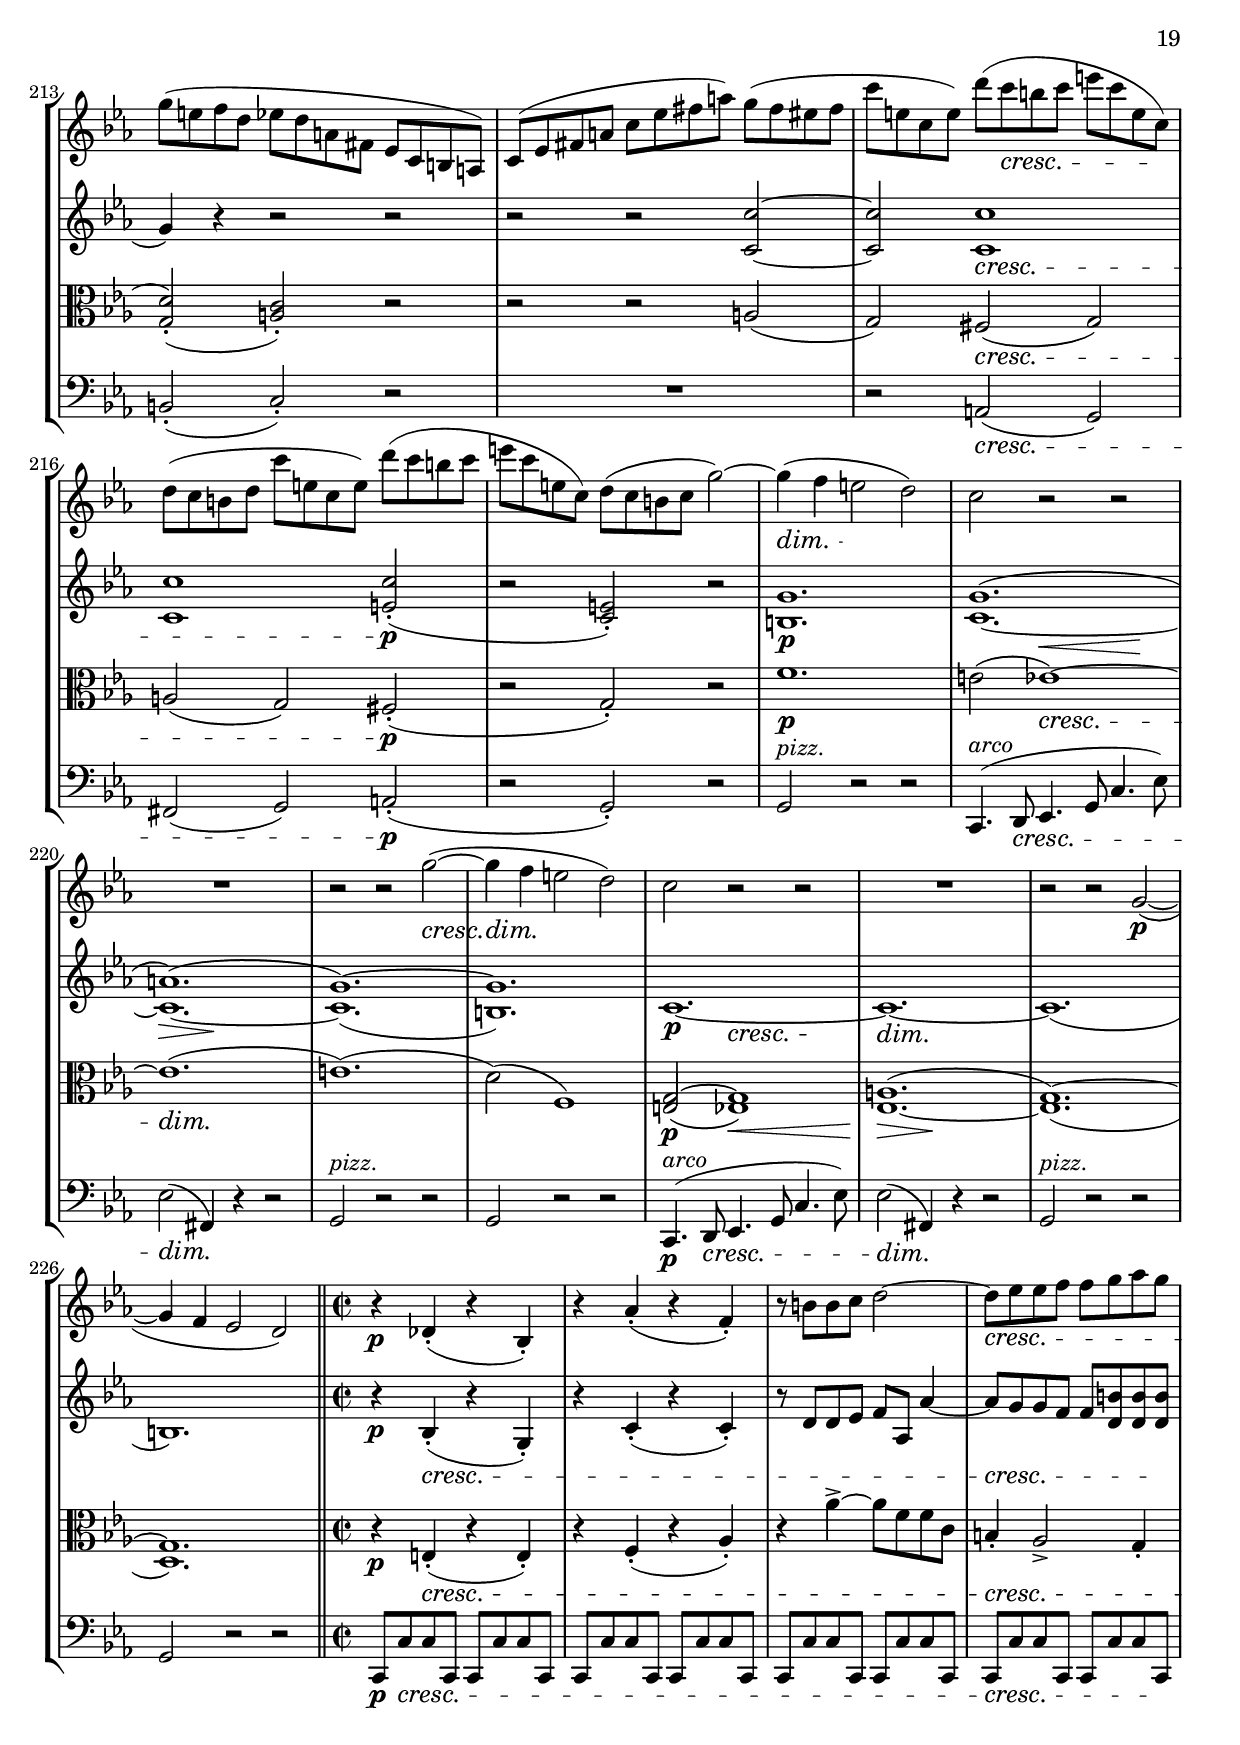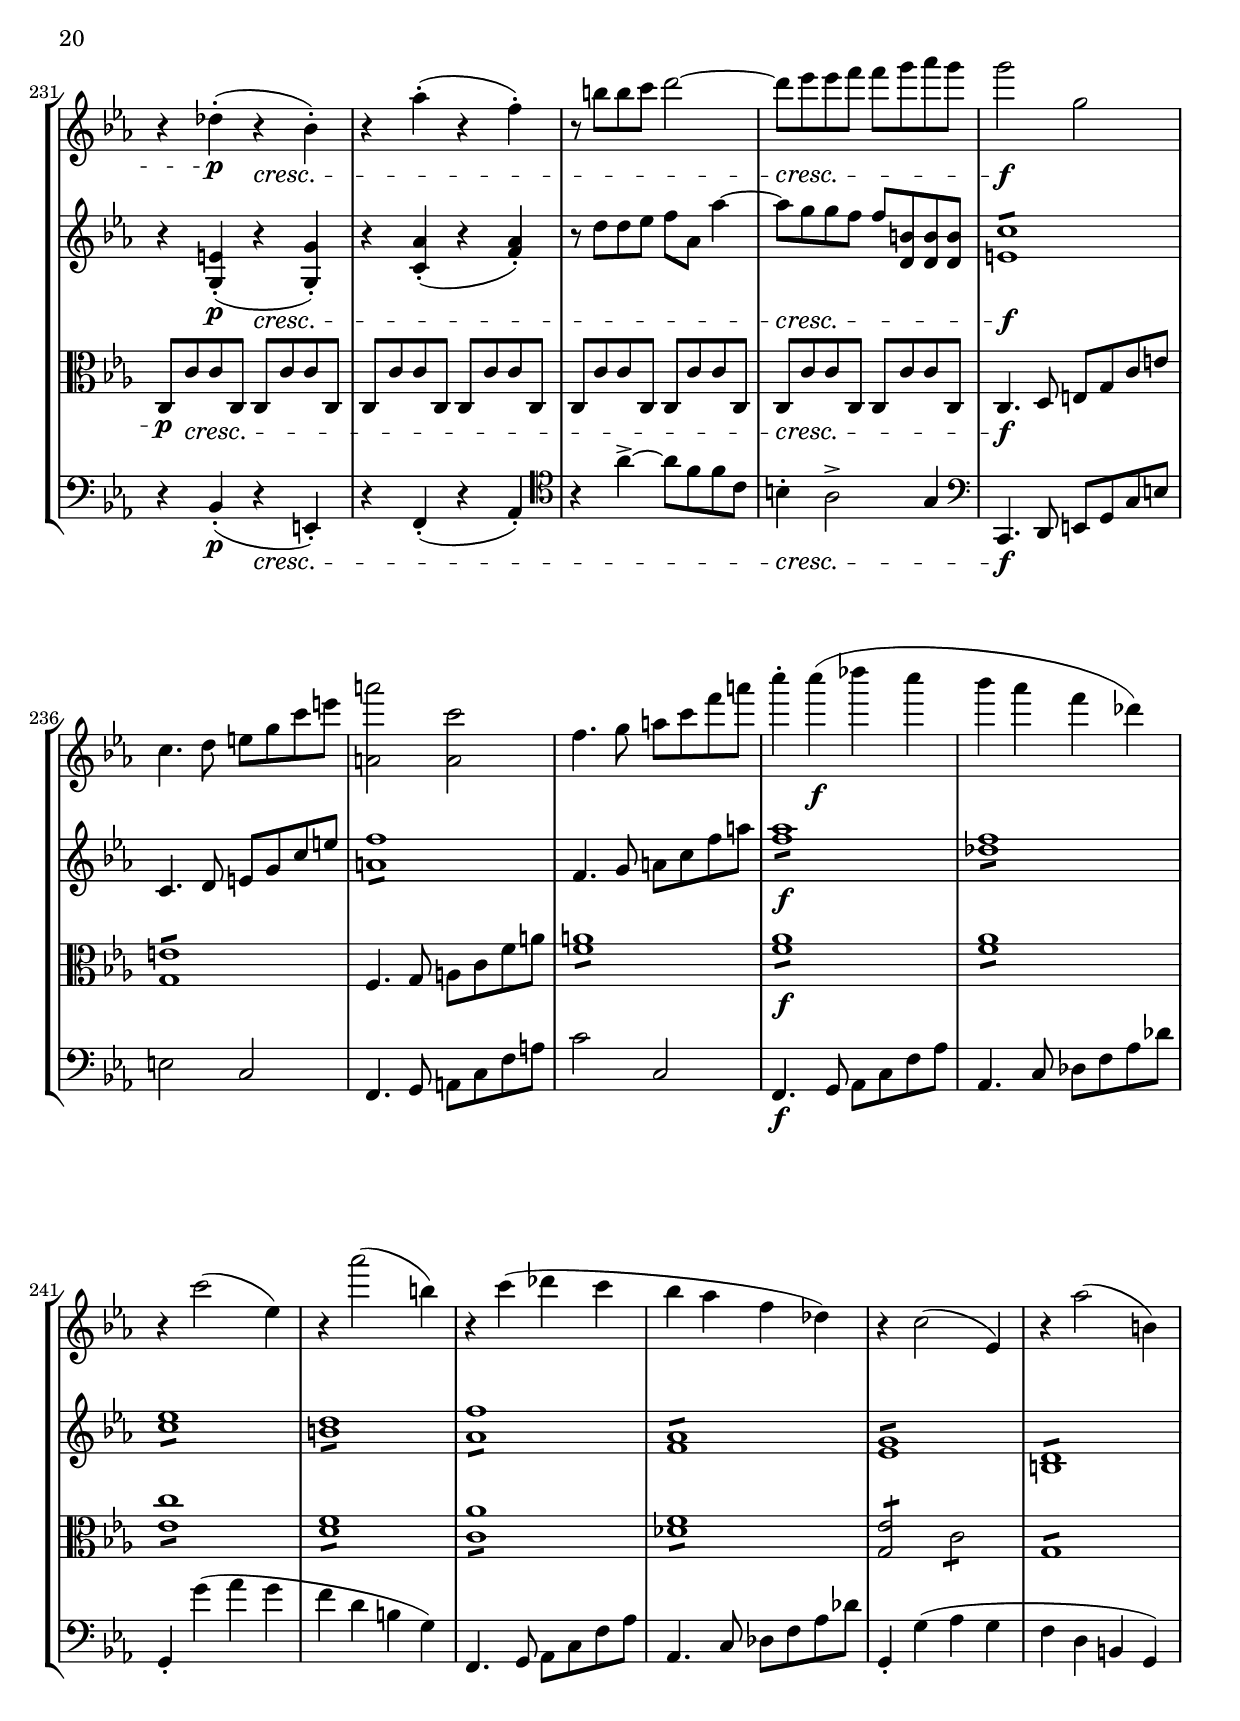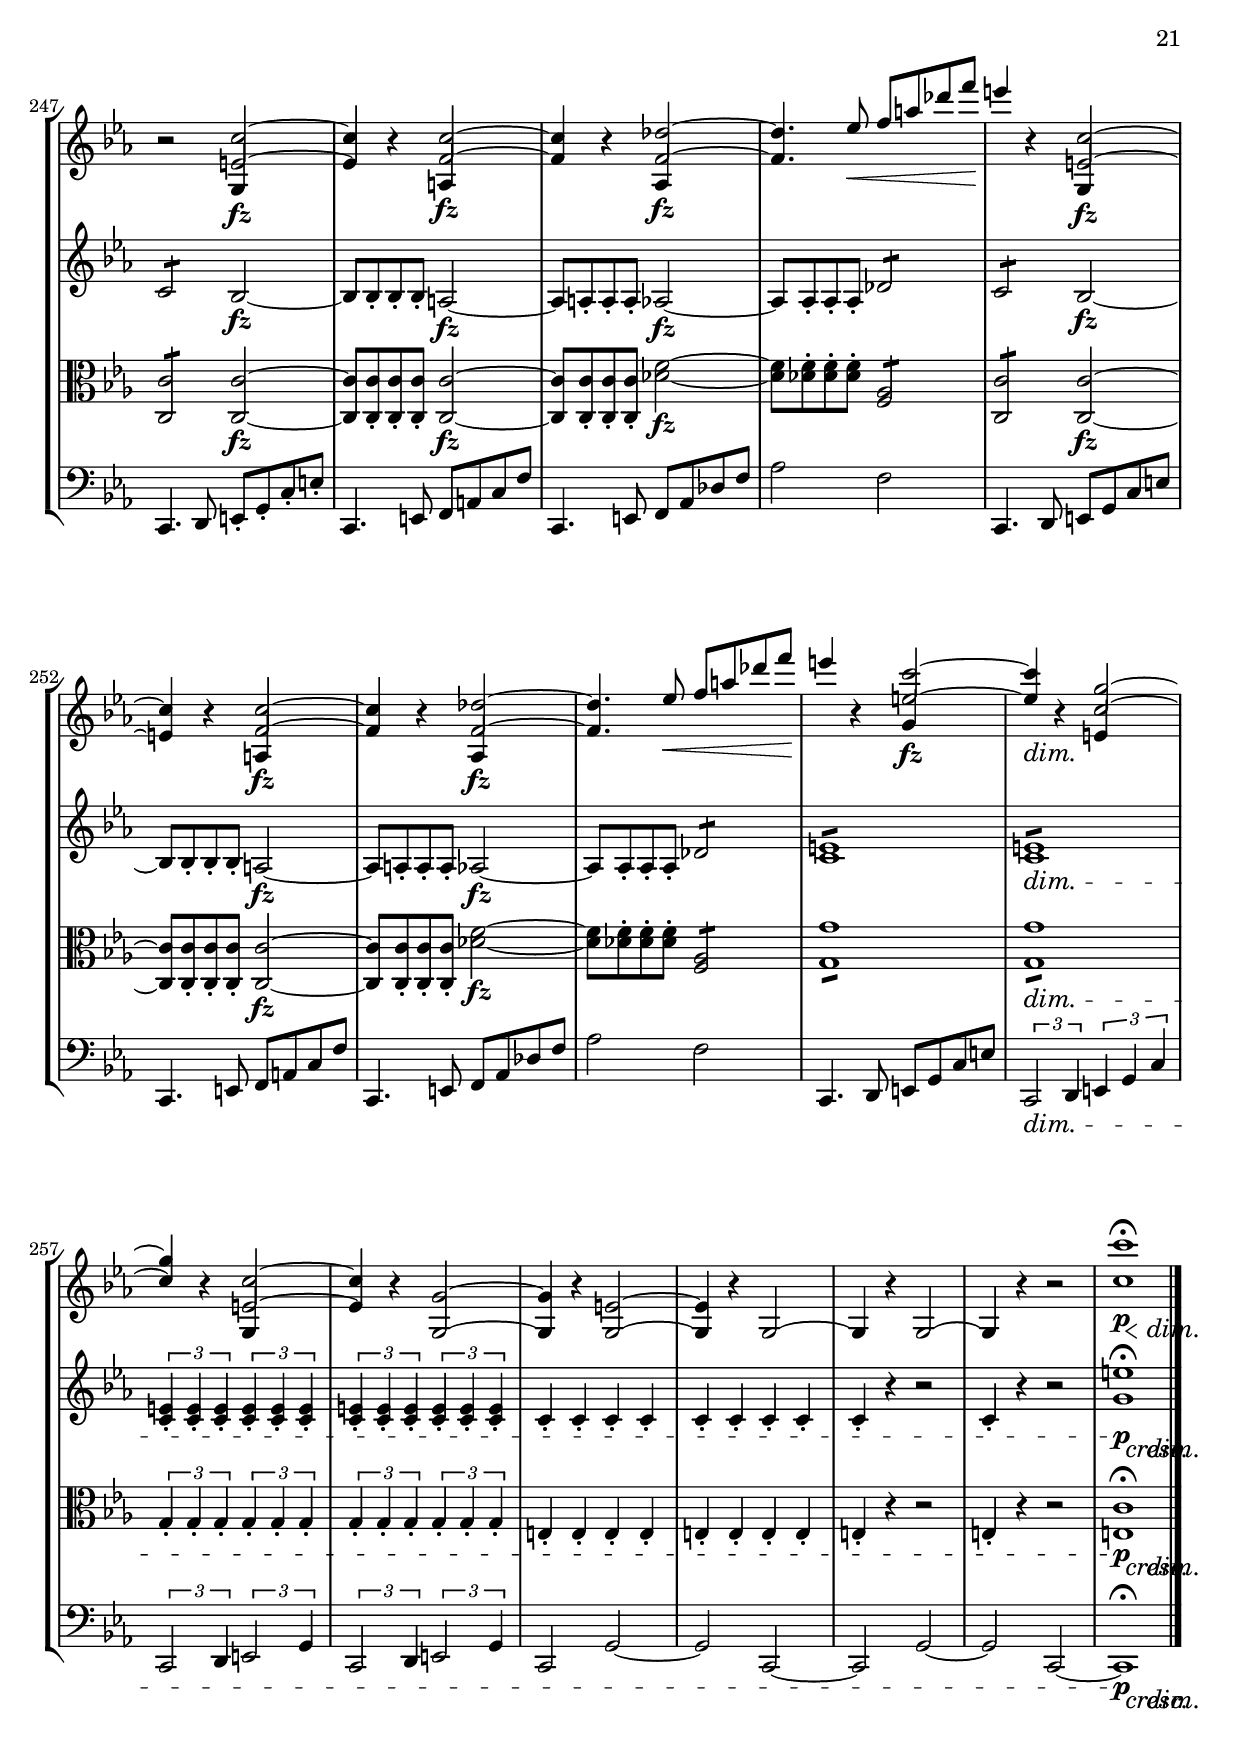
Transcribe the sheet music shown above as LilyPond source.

\version "2.10.0"
\include "global.ly"
\version "2.12.0"

pizz = ^\markup{\italic{pizz.}}
arco = ^\markup{\italic{arco}}

violinoum= { 
	\relative c' {

		c4. \p \< (d8 ees4. g8 c4. ees8) \!
 		ees2 (fis,4) r8 \crescTextCresc g \< (c4. ees8)
		ees2 (aes,4) r8 a (c4. ees8)
		f2 (a,4) r8 bes (des4. f8)
		aes4. c,8 \! ees4. \< aes8 c4. ees,8 
		aes4. c8 ees4. aes,8 c4. ees8 \!
	%7	
		aes4-. \f r4  g-. \f r4 r2  
		r1 s2
		<bes,,,-. ges'-.>4 \p r4 <a f'>4 r4 r2 
		r1 s2
		f''2 (des c)
		f2 ~ \times 2/3 {f4 \< e f \!} \times 2/3 {bes4 \> f des \!}
		f2 (des c)
		f2 ~ \times 2/3 {f4 \< e f \!} \times 2/3 {d'4 \> b f \!}
	%15
		e1. \p 
		(f1.
		e1. 
		ees1. 
		d2) r2 r2
		r1 s2 
		r1 s2
	%22
		r2 r2 r8 aes, g b
		c \< d ees fis g b c d ees g b c \!
		ees-. \f ees,-. ees-. ees'-. ees ees, ees ees' ees ees, ees ees'
		ees ees, ees ees' ees ees, ees ees' \crescTextCresc ees \< ees, ees ees'
		des des, des des' des des, des des' des des, des des'
	%27 
		c ees, ees c' c ees, ees c' c ees, ees c' 
		ces ees, ees ces' ces ees, ees ces' ces ees, ees ces' 
		<ces-. ees,>4 r8 g, bes4. ees8 g4. bes,8
		ees4. ges8 bes4. ees,8 ges4. bes8 
		ees4-. \f r4 d4-. r4 r4 r8 bes
	%32	
		ges'4-. r4 f-. r4 r2
		r1 s2
		r4 bes,-. \p (r4 ges-. r4 ees-.)
		r8 d d ees f2 \< ~ (f8 \> ges \!) ges f 
		r8 ees ees f ges2 \< ~ (ges8 \> bes \!) bes aes
	%37	
		r4 ges \< (bes ees des ges) 
		f (ees des ees des ces) \!
		bes \f (ges) ees (ces) bes' (ges) 
		ees (ces) bes' \> \((f) ees (c)\) \!
		bes8-. \p (aes-.) aes-. d-. d-. ces-. ces-. f-. f-. d-. d-. aes'-.
	%42
		aes d, d ges ges ees ees bes' bes ges ges ees'
		ees4 (fes-.) (r des-. r bes-.)
		r ees-. (r ces-. r aes-.)
		r8  a \p a gis fis2 ~ (fis8 eis) eis fis
		r8 a a gis fis2 ~ (fis8 eis) eis fis
	%47
		r8 \crescTextCresc cis'\< cis b a2 ~ a8 gis gis a \!		
		r8 \< cis cis b b a a gis gis a a gis \!
		gis-. \f a-. a-. gis-. gis a a gis gis a a gis
		gis a a gis gis a a gis gis a a gis
		gis a a gis gis a a gis gis \< a a gis
	%52
		gis a a gis gis a a gis gis a a bes \!
		<< {<bes bes,>2. d,,8 f f bes bes d} \\ \stemUp {d,4 \f} >> \stemNeutral
         	d'8 f f bes bes4. (ees,8)  aes4. (ees8)
		aes4. (d,8) g4. (ees8) ces4. (aes8)
		g4. (bes8) ges4. (bes8) f bes bes d
	%57		
		d f f bes bes4 d,,8 f f bes bes d 
		d f f bes bes4 ees4.-> (c8) aes4 ~
		(aes8 f) d'4. (bes8) g4. (ees8) c'4 ~
		(c8 aes) c4. (aes8) f4. (c8) aes4 ~ 
		(aes8 f) ees4 r2 r2
	%62
		r2 r2 c' \p 
		(bes2. a4 bes) ees
		(c bes2 a4 bes4) ees ~
		(ees8 d ees a,) ~ a bes (ees g ~ g fis \< g) d ~
		d ees (a c ~ c) a (bes ees ~ ees cis d) g ~ \!
	%67
		g e (f d ees \> c aes ees c aes ees c) \! 
		b \p (c d c ees aes c ees) d (ees f ees 
		bes' g aes f ges ees c a ges ees d c)
		bes (a gis a c ees ges c) bes (a gis a
		ees' g, ees g) f' (ees d ees g ees g, ees)
	%72
		f (ees d ees ees' g, ees) g (f' ees d ees 
		g ees g, ees) f \< (ees d ees bes'2) ~ \!
 		bes4 \> (aes g2 \! f2) 
		ees r2 r2 
		r1 s2
		r2 r2 bes'\< ~ 
		(bes4 \! \>  a g2 \! f)
	%79
		ees r2 r2 
		r1 s2
		r2 r g ~ 
		(g4 f ees2 d)
		r2 r aes' \p ~
		aes2. (b4 c2 ~ 
		c4 d e2. gis4
		a2. b4 c2) ~ \key c \major
	%84	
		c8 \p (a c a \repeat "tremolo" 2 {c8 a8} \repeat "tremolo" 2 {c8 a8)} 
	 	\repeat "tremolo" 2 {c8 (a8} \repeat "tremolo" 2 {c8 a8} \repeat "tremolo" 2 {c8 a8)} 
		\repeat "tremolo" 2 {d8 (bes8)} \repeat "tremolo" 2 {bes8 (f8)} \repeat "tremolo" 2 {f8 (d8)}
		\repeat "tremolo" 2 {f8 (d8} \repeat "tremolo" 2 {e8 c8} \repeat "tremolo" 2 {d8 b8)}
		a4. \< (b8 c4. e8 a4. c8) \!
		\crescTextCresc c2 \< (ees,4) r4 r2
	%90	       
		bes4. (c8 d4. f8 bes4. d8) 
		f2-. e-. <gis,-. b, e,> 
		<a-. c, e,>4 \! \f r e4. c8 a4 r4     
	    %adicionar o marc.
		a'4. b8 c4 r a,4. b8 
		c4 r4 r2 r2 
		<g'-. c, e,>4. e8 c2 << {<b f'>2} \\ \stemUp {d,4} >> \stemNeutral
	%96
		r e'4-. \p (r des-. r bes-.)
		r a'4-. (r f-. r e-.)
		r8 dis dis  \< e fis2 \! \> ~ (fis8 c) \! c  b
		r8 a a  \< b c2 \! \> ~ (c8 a) \! a  fis
		r2 b4. \f g8 e4 r4
	     %adicionar o marc.
	%101
		g'1  \f a2 
		b4 r r2 r
		d4. b8 g2 c
		r4 b4-. \p (r aes-. r f-.)
		r e'4-. (r c-. r b-.) 
		r8 ais ais  \< b cis2 \! \> ~ (cis8 g) \! g  fis
	%107		
		r8 e e  \< fis g2 \! \> ~ (g8 e) \! e  cis
		R1 *3/2
		r8 f f  \< g aes2 \! \> ~ (aes8 f) \! f  d
		R1 *3/2
	%111
		r8 fis fis  \< gis a2 \! \> ~ (a8 fis) \! fis  dis \key e \major
		R1 *3/2	
		a4. \p (\crescTextCresc b8 \< cis4. e8 a4. cis8)
		r8 fis \f fis   gis a2 ~ (a8 fis)  fis  d 
	%115		
		r8 bis bis cis dis2   ~ (dis8 a)  a  gis 
		r8 fis fis gis a2   ~ (a8 fis)  fis  d
 		r8 bis bis cis dis2   ~ (dis8 a)  a  gis 
		r8 cis \f  cis bis r8 gis' gis fis fis d d cis
	%119 
		r8 fis fis eis r8 cis' cis b b g g fis
		r8 a a gis r8 fis fis e r8 dis dis cis
		cis d d fis fis cis cis e e bis bis dis
		fis4. \f gis8 a2 r2
		b4. cis8 d2 r2
	%124
		dis4. e8 eis4. fis8 fisis4. gis8
		gis2 ~ gis8 a a gis gis2 ~
		gis8 a  a gis gis2 ~ gis8 a a gis
		\crescTextCresc gis4. \< (a8) a4. (gis8) gis4. (a8)
		a4. \< (gis8) gis4. (b8) b4. (a8) 
	%129
		a8-. \f fis-. fis-. e-. r4 a,,8 fis fis e r4
		a''8 e e d r4 a,8 e e d r4 
		a'''8 d, d cis r4 a,8 d, d cis r4 
		a'''8 cis, cis bis r4 a,8 cis, cis bis r4 \key ees \major
	%133
		r2 c4. \p (d8 ees2)
		r2 c4. (d8 ees2)
		r2 c1 
		(d1 ees2) ~
		ees2 ~ ees4.  \< (aes8 c4. ees8 \!)
		\crescTextCresc ees2 \< (fis,4) r8 g (c4. ees8)
		ees2 (aes,4) r8 a8 (c4. ees8)
		
	%140	
		f2 (a,4) r8 bes8 (des4. f8)
		aes4. c,8 ees4. aes8 c4. ees,8
		aes4. c8 ees4. aes,8 c4. ees8
		aes4-. \f r4 ees-. r4 r2
		R1 *3/2
		<g,,-. b,>4 \p r4 <fis-. ais,>4 r4 r2	    	
		R1 *3/2
		e4-. \pizz r4 d-. r4 r2 		
	   	R1 *3/2
	%149
		r4 fis r4 g r4 a
		r4 g r4 ees r4 d
	   	g'2 \arco (ees d)
	   %colocar espress. 			
		g ~ (\times 2/3 {g4 \< fis g \! } \times 2/3 {c4 \> g ees \!)} 
		g2 (ees d)
	   %colocar arco e espress. 			
		f ~ (\times 2/3 {f4 \< e f \! } \times 2/3 {d'4 \> b f \!)}
		e1. \p (
	%156		
		f
		e
		\dimTextDim e,4. \> (f8 g2 e)
		f2  \> (a,1 \!)
		R1 *3/2
		R1 *3/2
		g'2 \p (\crescTextCresc e \< des)	
		c1 ~ (c8 des c e \<)
	%161
		f g aes b c e f g aes b c f 
		d \f d, d d' d d, d d' c c, c c'
		ces ces, ces ces' ces ces, ces ces' bes \crescTextCresc bes, \< bes bes'
		bes bes, bes bes' bes bes, bes bes' ees ees, ees ees'
		des des, des des' des des, des des' des des, des des'
	%169
		des des, des des' des des, des des' des des, des des'
		<des des,>4 r8 c,,8 ees4. aes8 c4. ees,8
		aes4. c8 ees4. aes,8 c4. ees8
		aes4-. r4 g-. r4 r4 r8 ees8
		c'4-. r4 b4-. r4 r2
		R1 *3/2
	%175    
		r4 g4-. \p ( r4 ees-. r4 c-.)
		r8 b b \< c d2 \> ~ (d8 ees \!) ees d
		r8 c c \< d ees2 \> ~ (ees8 g \!) g f
		r4 ees (g c \< bes ees)
		d (c bes c bes aes)
	%180
		g \f (ees c aes) g'  
		(ees c aes)  g' \> (d c a)
		g8 \p (f)  f-. b-. b aes aes d d b b f'
		f b, b ees ees c c g' g ees ees c'
		c4 (des-.) (r bes-. r g-.)
	%185
		r c-. (r aes-. r f-.)
		r8 ges \p ges f ees2 ~ (ees8 d) d ees
		r8 ges ges f ees2 ~ (ees8 d) d ees
		r8 \crescTextCresc bes' \< bes aes ges2 ~ (ges8 f) f ges
		r8 bes \< bes aes aes ges ges f f ges ges f \!
	%190
		eis-. \f fis-. fis-. eis-. eis fis fis eis eis fis fis eis
		eis fis fis eis eis fis fis eis eis fis fis eis
		eis fis fis eis eis fis fis eis eis fis fis eis
		eis \< fis fis eis eis fis fis eis eis fis fis g \!
		<< {<g b,>2. b,,8 d d g g b} \\ \stemUp {d,4 \f s4 s1} >> \stemNeutral
	     %atenção na linha acima
	%195
		b'8 d d g g4. (c,8) f4. (c8)
		f4. (b,8) e4. (c8) aes4. (f8)
		e4. (g8) ees4. (g8) d g g b
		b d d g g4 b,,8 d d g g b
		b d d g g4 c4.-> (a8) f4 ~ 
	%200
		(f8 d) b'4. (g8) e4. (c8) a'4 ~
		(a8 f) a4. (f8) d4. (a8) f4 ~
		(f8 d) c4 r2 r2
		r2 r2 a'2 \p 
	    %colocar o dolce
		(g2. fis4 g) c ~ 
	%205	
		(c b c fis, g) c ~
		c8 (b c fis, ~ fis g c e ~ e dis e) b ~
		b (a fis' a ~ a \< fis g c ~ c ais b e) ~
		e (cis d b  c \p a f c a f d a)
		gis (a b a c f a c b c d c)
	%210
		g' (e f d ees d a fis ees c b a)
		c ( ees fis a c ees fis a) g (fis eis fis
		c' e, c e) d' (c \< b c e c e, c \!)
		d (c b d c' e, c e) d' (c b c
		e c e, c) d (c b c g'2) ~ 
	%215
		g4 \> (f e2 \! d)
		c2 r2 r2
		R1 *3/2
		r2 r2 g'2 \< ~
		(g4 \> f \! e2 d2)
		c2 r2 r2
		R1 *3/2
		r2 r2 g2 \p ~
 	   %adicionar o piú		
		(g4 f ees2 d) \time 2/2
	%224
		r4 \p des4-. (r4 bes4-.)
	   %adicionar crescendo ed agitato
		r4 aes'-. (r4 f4-.)
		r8 b b c d2 ~
		d8 \< ees ees f f g aes g
		r4 des4-. \p (\crescTextCresc r4 \< bes4-.)
		r4 aes'4-. (r4 f4-.)
		r8 b b c d2 ~
	%231 
		d8 \< ees ees f f g aes g
		g2 \f g,
		c,4. d8 e g c e
		<a a,,>2 <c, a,>2
		f,4. g8 a c f a
		c4-. c \f (des c
		bes aes f des)
	%238
	   	r4 c2 (ees,4)
		r4 aes'2 (b,4)
		r4 c (des c
		bes aes f des)
		r4 c2 (ees,4) 
		r4 aes'2 (b,4)
	%244 ao 260 - À partir daqui cada linha representa os acordes ligados e estão escritos em "duas vozes".		
		r2 << {<c e,>2 ~ <c e,>4 b4 \rest 
		<c f,>2 ~ <c f,>4 b4 \rest 
		<des f,>2 ~ <des f,>4. ees8 \< f a des f \! e4 b,4 \rest
		<c e,>2 ~ <c e,>4 b4 \rest <c f,>2 ~ <c f,>4 b4 \rest 
		<des f,>2 ~ <des f,>4. ees8 \< f a des f \! e4 b,4 \rest 
		<c' e,>2 ~ \dimTextDim <c e,>4 \> b,4 \rest \!
		<g' c,>2 ~ <g c,>4 b,4 \rest 
		<c e,>2 ~ <c e,>4 b4 \rest 
		<g g,>2 ~ <g g,>4 b4 \rest 
		<e, g,>2 ~  <e g,>4 b'4 \rest 
		g,2 ~ g4 b'4 \rest  
		g,2 ~ g4 b'4 \rest  b2 \rest 
		<< <c c'>1 ^\fermata { s4 \p s4\< s4\! \> s4\! } >> }
		\\ \stemUp { g,4 \fz s4 s2 
		a4 \fz s4 s2 
		aes4 \fz s4 s1 s2 
		g4 \fz s4 s2 
		a4 \fz s4 s2 
		aes4 \fz s4 s1 s2 
		g'4 \fz s4 s2 
		e4 s4 s2 
		g,4 s4 } >>
		

 }	
}

\version "2.12.0"

pizz = ^\markup{\italic{pizz.}}
arco = ^\markup{\italic{arco}}

violinodois= { 
	\relative c' {
	 	
		r2 r2  c4. \p (ees8) 
 		ees2 r2 \crescTextCresc c4. \< (ees8) \! 
		ees2 r2 c4. ees8
		f2 (a,4) r8 bes (des4. f8)
		aes4. c,8 ees4. \< aes8 c4. ees,8 
		aes4. c8 ees4. aes,8 c4. ees8 \!
	%7	
		aes4-. \f r4  <g-. b, d,>4 \f r4 r2  
		r1 s2
		des,4-. \p r4 c4-. r4 r2 
		r1 s2
		r2 f4. \p (g8 aes4. f8)
		des'2  ~ (des4 \< c \! des \> bes \!)
		c r4 f,4. (g8 aes4. f8) 
		d'2 (cis4 \< d4 \! f \> b, \!)
	%15
		c2 (aes g)
		c2 ( ~ \times 2/3 {c4 \< b c \!} \times 2/3 {f4 \> c aes ) \!}
	    %Ligadura de frase em quiálteras?		
		c2 (aes g)
		c2 ( ~ \times 2/3 {c4 \< b c \!} \times 2/3 {a'4 \> ees c ) \!}
		b2 (\dimTextDim g \> fis \!)
		r1 s2
		r1 s2
	%22
		r2 r2 r8 aes, g b
		c d ees c g b c d ees g b c
		<c a'>2:8 <c a'>2:8 <c g'>2:8
		<c fis>2:8 <c fis>2:8  <c f>8 <c f>8 <c f>8 c'
		<c c,>2:8 <c c,>2:8 <bes bes,>2:8	 	  
        %27
		<c, aes>2:8 <c aes>2:8 <c aes>2:8
		<ces aes>2:8 <ces aes>2:8 <ces aes>2:8
		<ces-. aes>4 r8 g, bes4. ees8 g4. bes,8
		ees4. ges8 bes4. ees,8 ges4. bes8 
		ees4-. \f r4 d4-. r4 r4 r8 bes 
	%32	
		<ges-. ees'>4 r <f-. d'> r4 r2
		r4 ces'-.  \p (r aes-. r f)
		r4  ges-. (r4 ees-. r4 c-.)
		r8 f f ges aes2 \< ~ (aes8 \> bes \!) bes aes 
		r8 ges ges aes bes2 \< ~ (bes8 \> ges \!) ges f
	%37	
		r4 ees2 \< (bes'4 ges' bes) 
		aes (ges) f (ges) f (ees) 
		des \f (bes) ges (ees) des' (bes) 
		ges (ees) des' \> (bes) a (ees) \! 
		d \p (d-. r d-. r d-.)	
	%42
		r ges-. (r ees-. r ees-.)
		r bes'-. (r bes-. r fes-.)
		r ees-. (r aes-. r ees'-.)
		r8 dis  \p dis dis dis cisis cisis dis dis bis bis cis
		r8 c c c c b b c c b b c
	%47		
		r8 \crescTextCresc cis \< cis cis cis bis bis cis cis2:8 \!
		cis2:8 \< cis2:8 cis2:8 \!
		r4 <d \f a d,>4 r4 fis, (a d)
		cis (<d, a' a'>4) r2 r4 f
		(a d cis a') r4 d, 
	%52	
		(cis a') r d, (cis a')
		d,,8 \f f f bes <bes d,>1 ~
		<bes d,>2 c,8 ees ees bes' c,8 ees ees aes
		ces, d d aes' bes, ees ees g ces, ees ees aes
		bes, ees ees g c, ees ees ges d f f bes 
	%57
		bes d d f f2 d,8 f f bes
		bes d d4. (c8) g4. (f8) c'4 ~
		(c8 bes) f4. (ees8) bes'4. (aes8) c4 ~
		(c8 aes) c4. (aes8) f4. (c8) aes4 ~ 
		(aes8 f') ees4. \> (f8) ees4. (f8)  ees4 ~
	%62		
		(ees8 f) ees4. (f8) \! ees4. \p (f8)  ees4 ~
		(ees8 g) ees4. (f8) ees4. (g8)  ees4 ~		
		(ees8 f) ees4. (f8) ees4. (g8)  ees4 ~		
		(ees8 f) ees4. (g8) ees4. (g8) \< ees4 ~
		(ees8 a) ees4. (g8) d4. (bes'8)  d,4 \!
	%67 
		d2 (e) \p r2
		r2 r2 c'2 \>
		(bes4) \! r4 r2 r2
		r2 r2 c, 
		(bes) a \< (bes)
	%72
		c (bes) \! a-. \p
		(r2 bes-.) r2
		d1.
		<< {ees1. ~ ees1. ~ ees1. (d)} \\
		{bes1. \p \< (c) \>  (bes) \!  ~ bes1.} >> 
 	%79
		<< {ees1. ~ ees1. ~ ees1. (d)} \\
		{bes1. \< (c) \>  (c) \! ~ (b1.)} >> 
		<c ees>1. \p 
            %ligar semibreve com nota anterior
		a' ~ 
		a ~
		a ~ \key c \major
	%84
		a8 \p (c a c \repeat "tremolo" 2 {a8 c8} \repeat "tremolo" 2 {a8 c8)} 
	 	\repeat "tremolo" 2 {a8 (c8} \repeat "tremolo" 2 {a8 c8} \repeat "tremolo" 2 {a8 c8)} 
		\repeat "tremolo" 2 {f,8 (d'8} \repeat "tremolo" 2 {f,8 d'8} \repeat "tremolo" 2 {d,8 bes'8)} 
		\repeat "tremolo" 2 {d8 (gis,8} \repeat "tremolo" 2 {c8 gis8} \repeat "tremolo" 2 {b8 gis8)} 
		\repeat "tremolo" 2 {c8 \< (a8} \repeat "tremolo" 2 {c8 a8} \repeat "tremolo" 2 {c8 a8 \! ) } 
	 	\crescTextCresc \repeat "tremolo" 2 {c8 \< (a8} \repeat "tremolo" 2 {c8 a8} \repeat "tremolo" 2 {c8 a8)} 

	%90
		\repeat "tremolo" 2 {d8 (bes8} \repeat "tremolo" 2 {d8 bes8} \repeat "tremolo" 2 {d8 bes8)} 
		\repeat "tremolo" 2 {d8 (b8} \repeat "tremolo" 2 {e8 b8} <d-. e,>2 
		<c-. e,>4 \f r4 c4. a8 f4 r4
		r2 e4. c8 a4 r
		g'4. e8 c2 f 
		<e c'>4. c'8 a2 b 
	%96
		r4 c4-. \p (r bes-. r g-.)
		r c4-. (r a-. r a-.)
		r8 fis fis  \< g a2 \! \> ~ (a8 fis) \! a fis
		r8 fis fis  \< g a2 \! \> ~ (a8 fis) \! fis  b,
		r2 g'4. \f e8 c4 r4
	     %adicionar o marc.
	%101
		r2 r2 e4. fis8
		g4 r4 c4. b8 a2
		<d, d' b'>4. g'8 e2 fis
		r4 d4-. \p (r f-. r d-.)
		r g4-. (r e-. r e-.) 
		r8 cis cis  \< d e2 \! \> ~ (e8 c) \! e  c
	%107
		r8 cis cis \< d e2 \! \> ~ (e8 c) \! c  fis,
		R1 *3/2
		r8 d' d  \< ees f2 \! \> ~ (f8 d) \! d  g,
		R1 *3/2
	%111
		r8 dis' dis  \< e fis2 \! \> ~ (fis8 d) \! d gis, \key e \major
		\crescTextCresc <cis, e>1. \p \< 
		cis4. (e8 a4. b8 cis4. e8)
		r8 d \f d a d2 ~ (d8 a) a  a,
	%115		
		gis4. (ais8 bis4. dis8 fis4. gis8)
		r8 a a a, d2 ~ (d8 a') a  a,
		gis4. (ais8 bis4. dis8 fis4. gis8)
		r8 a \f a dis, r8 cis cis cis' cis fis, fis a		
	%119
		r8 d d cis r8 fis, fis fis' fis b, b d
		r8 bis bis cis r8 a a ais r8 bis bis cis
		a fis fis a a e e gis gis fis fis gis,
		fis'4. \f gis8 a2 r2
		b4. cis8 d2 r2
	%124
		dis4. e8 eis4. fis8 fisis4. gis8
		<gis b,>2  ~ <gis b,>8 <a b,>8 <a b,>8 <gis b,>8 <gis b,>2  ~
		<gis b,>8 <a b,>8 <a b,>8 <gis b,>8 <gis b,>2  ~ <gis b,>8 <a b,>8 <a b,>8 <gis b,>8
		<< {\crescTextCresc gis4. \< (a8) a4. (gis8) gis4. (a8)\!} \\ {b,2 b b} >> 
		<< {a'4. \< (gis8) <gis b,>4. (gis,8) <gis' b,>4. \! (<a a,>8)} \\ {b,2 s1} >> 
           %revisar linha acima
	%129
		<a' a,>4-. \f r8 a8-. fis-. e-. e-. r r a, a' a
		<a a,>4-. r8 a8 e d d r r a a' a
		<a a,>4-. r8 a8 d, cis cis r r a a' a		 
		<a a,>4-. r8 a  cis, bis bis r r2 \key ees \major
	%133
		r2 aes,4. \p (c8 c2)
		r2 aes4. (c8 c2)
		r2 aes1 
		(b1 c2) ~
		c2 ~ c4.  \< (aes8 c4. ees8 \!)
		\crescTextCresc ees2 \< r4 r8 g, (c4. ees8)
		ees2 (aes,4) r8 a8 (c4. ees8)
	%140 
		f2 (a,4) r8 bes8 (des4. f8)
		aes4. c,8 ees4. aes8 c4. ees,8
		aes4. c8 ees4. aes,8 c4. ees8
		aes4-. \f r4 <g b, d,>4-. r4 r2
		R1 *3/2
		d,4-. \p r4 cis-. r4 r2
		R1 *3/2		
		cis4-. \pizz r4 b-. r4 r2
	    	R1 *3/2
	%149
		r4 a r g r d'
		r4 d r c \> r a
		g'4. \! \arco (aes8 g1) ~
	  	g4. (b8 c2 g) ~
		g4. (aes8 g2. c4)
		b4. (c8 d2 b)
		c2 (aes g)
            %adicionar espress. 
	%156
		c ~ (\times 2/3 {c4 \< b c \! } \times 2/3 {f4 \> c aes \!)} 
		c2 (aes g)
	 	bes ~ (\times 2/3 {bes4 \< a bes \! } \times 2/3 {g'4 \> e bes \!)}
		a2 \> (f e) \!
		R1 *3/2
		R1 *3/2
		R1 *3/2
		c2 \p (\crescTextCresc bes \< g)
	%164
		aes8 \< g aes b c e f g aes b c f
		<f aes>2:8 \f <f aes>2:8  <f aes>2:8
		<f aes>2:8  <f aes>2:8 \crescTextCresc <f aes>2:8 \< 
		<f ges>2:8  <f ges>2:8  <ees ges>2:8
		<f aes,>2:8  <f aes,>2:8 <f aes,>2:8	
	%169
		<fes aes,>2:8  <fes aes,>2:8 <fes aes,>2:8
		<fes aes,>4-. r8 c,8 ees4. aes8 c4. ees,8	
		aes,4. c8 ees4. aes,8 c4. ees8
		<ees c'>4-. r4 <d b'>4-. r4 r4 r8 ees8
		<ees c'>4-. r4 <d b'>4-. r4 r2 
		r4 aes'4-. \p (r4 f-. r4 d-.)
	%175
		r4 ees4-. (r4 c'-. r4 a-.)
		r8 d, d \< ees f2 \! \> ~ (f8 g \!) g f
		r8 ees ees \< f g2 \! \> ~ (g8 ees \!) ees d
		r4 c2 (g'4 \< ees' g)
		f ( ees d ees d c) 
	%180  
		bes \f ( g ees c) bes' ( g 
		ees c) bes' \> ( g fis c)
		b \p b-. (r4 b-. r4 b-.)
		r4 ees-. (r4 c-. r c-.)
		r4 g'-. (r4 g-. r4 des-.)
	%185
		r4 c-. (r4 f-. r4 c'-.)
		r8 c \p c c c b b c c a a b 
		r8 a a a a gis gis a a gis gis a
		r8 \crescTextCresc bes \< bes bes bes a a bes bes2:8
		bes2:8 \<  bes2:8  bes2:8 \!
	%190
		r4 <b fis b,>4 \f r4 dis,4 (fis b)
		ais ( < d, b' fis' >4 ) r2 r4 d 
		(fis b, ais fis') r4 b,
		(ais \< fis') r4 b (ais fis') \!
		b,,8 \f d d g <g b,>1 ~
	%195
		<g b,>2 a,8 c c g' a, c c f
		aes, b b f' g, c c e aes, c c f
		g, c c e a, c c ees b d d g
		g b b d d2 r4 b,8 d
		d g g b c4.-> ( a8) f4.-> ( d8)
	%200
		b'4.-> (g8) e4.-> (c8) a'4.-> (f8)
		a'4.-> (f8) d4.-> (a8) f4.-> (d8)
		<d f>4 \dimTextDim <d f>4-. \> ( r4 <d f>4-. r4 <d f>4 )
		r4 \> <d fis>4 r4 <d fis>4 r4 <d a'>4 \p
	    %adicionar o p dolce
	    	r4 <g e>4 r4 <fis d>4 r4  <g e>4
	%205
		r4 <a d,>4 r4 <fis d>4 r4 <g e>4
		r4 <fis d>4 r4 <g e>4 r4 fis
		r4 a4 \< r4 g r g 
		f2-. \p (f2-.) r2
		r2 r2 a2 
	%210
		(g4) r4 r2 r2 
		r2 r2 <c c,>2 ~
		<c c,>2 <c c,>1 \<
		<c c,>1 <c e,>2-. \p 
		_(r2 <e, c>2-.) r2	
	%215
		<g b,>1. \p
		<< { << g1. ({ s2 s4 \< s4 s4 s4 \!} >> a1.) (g)  ~ g } \\ {c,1. ~ << c1. ~ { s4 \> s4  s4\!} >> c1. (b) } >>
		<< c1. ~ { s4 \p s4 s4 \< s4 s4 s4 \!} >> << c1. ~ { s4 \> s4  s4\! s4} >> c1. (b1.) \time 2/2	
	    %adicionar o piú 
	%224
		r4 \p \crescTextCresc bes4-. \< ( r g-.)
	    %adicionar o crescendo ed agitato	
		r4 c4-. ( r c-.)
		r8 d d ees f aes, aes'4 ~
		aes8 \< g g f f <d b'>8 <d b'>8 <d b'>8 \!
		r4 <e g,>4-. \p (\crescTextCresc r4 \< <g g,>4-.)
		r4 <aes c,>4-. (r4 <aes f>4-.) 
		r8 d d ees f aes, aes'4 ~
	%231
		aes8 \< g g f f <d, b'>8 <d b'>8 <d b'>8 
		<e c'>1:8 \f 
		c4. d8 e g c e
		<f a,>1:8 
		f,4. g8 a c f a 
		<f aes>1:8 \f
		<f des>1:8	
	%238
		<ees c>1:8
		<d b>1:8
		<f aes,>1:8
		<aes, f>1:8
		<g ees>1:8
		<d b>1:8
		c2:8 bes2 \fz ~ 
		bes8 bes8-. bes8-. bes8-. a2 \fz ~
	%246
		a8 a-. a-. a-. aes2 \fz ~
		aes8 aes8-. aes8-. aes8-. des2:8
		c2:8 bes2 \fz ~
		bes8 bes8-. bes8-. bes8-. a2 \fz ~
		a8 a-. a-. a-. aes2 \fz ~
		aes8 aes8-. aes8-. aes8-. des2:8
	%252
		<c e>1:8
		\dimTextDim <c e>1:8 \>
		\times 2/3 { <c e>4-. <c e>4-. <c e>4-. } \times 2/3 { <c e>4-.
<c e>4-. <c e>4-. }
		\times 2/3 { <c e>4-. <c e>4-. <c e>4-. } \times 2/3 { <c e>4-. 
<c e>4-. <c e>4-. }
		c4-. c4-. c4-. c4-.
		c4-. c4-. c4-. c4-.
		c4-. r4 r2
		c4-. r4 r2
		<< <g' e'>1 ^\fermata { s4 \p s4\< s4\! \> s4\! } >> 
		

 }
}

pizz = ^\markup{\italic{pizz.}}
arco = ^\markup{\italic{arco}}

viola= { 
	\clef alto 		
	\relative c {
	 	
		ees8 \p ees8 ees ees ees2:8 ees 2:8
		ees2:8 ees2:8 \setTextCresc ees2:8 \< 
		ees2:8 ees2:8 ees2:8
		ees2:8 ees2:8 des2:8
		c2:8 c2:8 \< c2:8
		<c c'>2:8 <c c'>2:8 <c c'>2:8 \!
	%7
		
		<c'-. ees>4 \f r <g g'>1 \fp ~ 
		<g g'>1. 
		des'4-. \p r <f f,>1 ~ 
		<f f,>1. 
		f,4. \p (g8 aes2 f4) r
		bes4. (des8 \< f2 \> f,4) \! r
		f4. (g8 aes2 f4) r
		b4. \< (d8  f2 \> f,4) \! r
	%15
		g4. (b8 c2) r2
		r2 aes (c)
		g4. (b8 c2) r2
		r2 a (c)		
		g4 r4 r2 r2
		\setTextDim b \> (g fis)
		r2 fis r2
	%22
		g \< (ees d) \!
		c4. \< (d8 ees4. g8 c4. ees8) \!
 		ees2 \f (fis,4) r8 g (c4. ees8)
		ees2 (aes,4) r8 \setTextCresc a \< (c4. ees8)
		f2 (a,4) r8 bes (des4. f8)
	%27		
		aes4. c8-. \sf aes4. ees8-. c4. aes'8-. \sf 
		ees4. ces8-. aes4. ees'8-. \sf  ces4. aes8-.
		ees4-. r <bes' g'>2:8 <bes g'>2:8 
		<bes ges'>2:8 <bes ges'>2:8 <bes ees,>2:8 
		<a-. ges'>4 \f r <bes-. f'>4 r r2
	%32
		<a-. a'>4 r  bes8-. \fp bes'-. bes-. bes,8-. bes8-. bes'-. bes-. bes,8-.
		bes8 aes' aes bes,8 bes8 f' f bes,8 bes8 d d bes8 
		bes8 ees ees bes8 bes8 ges' ges bes,8 bes8 a' a bes,8 
		bes8 bes' bes bes,8 bes8 bes' bes bes,8 bes8 bes' bes bes,8
		bes8 bes' bes bes,8 bes8 bes' bes bes,8 bes8 bes' bes bes,8
	%37
		ges' bes bes ges ees \< ges es ees ges des des ges
		aes,8 aes' aes aes,8 aes8 aes' aes aes,8 aes8 aes' aes aes,8 \!
		ges'8 ges, ges ges'8 ges8 ges, ges ges'8 ges8 ges, ges ges'8
		ges8 ges, ges ges'8 f8 \> f, f f'8 f8 f, f f'8 \!
		bes,4 \p f'-. r f-. r ces'-.
	%42
		r bes-. (r bes-. r ges-.)
		r g-. (r g-. r bes-.)
		r8 g,-. g-. ces-. ces-. aes-. aes-. ees'-. ees-. ces ces aes' 
		c,1 \p cis 2
		d1 dis 2  
	%47		
		\setTextCresc e \< eis fis
		g \< e g, \!
		r4 fis \f (a d cis fis)
		e (a,) r f (a d
	%51 e 52	
		cis ) << {a'2 a a4 ~ a a2 a2 s4  } \\ {f e d cis f (e) d (cis) f (e) a,} >>  
	%53   
	        d,8 \f f f bes <bes f'>1 ~
	    	<bes f'>2  ees4 (c) ees4 (c)	
		d4 (ces) ees4 (bes) ees4 (ces)
		ees4. (bes8)  a c c ees, bes' d d  f 
	%57
		f bes bes d d2. \clef treble d,8 f
		f bes bes d ees4.-> (c8) aes4.-> (f8)
		d'4.-> (bes8) g4.-> (ees8) c'4.-> (aes8) \clef alto
		c4.-> (aes8) f4. (c8)  aes4. (f8)
		<f aes>4 \setTextDim <f-. aes>4 \> (r <f-. aes>4 r <f-. aes>4)  
	%62
		r <f a>4 r <f a>4 \! r <f c'>4 \p	  
		r <g bes>4 r <f a>4 r <g bes>4
		r <f c'>4 r  <f a>4  r <g bes>4 
		r <f a>4 r <g bes>4 r a	\<	
		r c r bes r bes \!
	%67
		<aes-. aes'>2  (<aes-. aes'>2) \p  r2
		R1 *3/2
		<bes-. f'>2  (<a-. c>2) r2
		r2 r2 ees' ~ 		
		ees ees,1 \< 
	%72
		ees \! \< ees2-. \p 
		(r2 f-.) r2
		aes1.
		g2 \p \<(ges1) \! ~
		ges1. \> 
		f1. \! ~
		f2 (bes aes)
	%79
		g (fis1 \<
		a1.) \! 
		(g1. ~ g1.)
 		a1. \p
	     %ligar semibreve com nota anterior
		<< {c1. _~ c1. } \\ 
		{ees1. ^(e1.)
		 ^~ e1. } >>  \key c \major
	%84	
		a,4. \p (b8 \< c4. e8 a4. c8 \!)
		c2 \> (ees,4 \!) r r2
		bes4. \p (c8 \< d4. f8 bes4. d8 \!)
		d2 \> (gis,4 \!) r r2 
		\repeat "tremolo" 2 {a,8 \< (c8} \repeat "tremolo" 2 {a8 c8} \repeat "tremolo" 2 {a8 c8 \!)} 
		\setTextCresc \repeat "tremolo" 2 {f,8 \< (c'8} \repeat "tremolo" 2 {f,8 c'8} \repeat "tremolo" 2 {f,8 c'8 )} 
	%90
		\repeat "tremolo" 2 {f8 (d8} \repeat "tremolo" 2 {f8 d8} \repeat "tremolo" 2 {f8 d8)} 	
		\repeat "tremolo" 2 {b'8 (gis8} \repeat "tremolo" 2 {b8 e,8)} e2-.
		a,4. \f b8 c4 r a'4. c8
	    %colocar o marc.
		c4 r c,4. a8 f4 r
		c'4. c8  a2 b
		c4 r r2 r2
	%96
		c,8-. \p c'-. c-. c,-. c8-. c'-. c-. c,-. c8-. c'-. c-. c,-. 
	        c8 c' c c,  c8 c' c c,    c8 c' c c,
		b' c c b b c c b b dis dis c
		b c c b b e e b b dis dis b 
		r2 r e4. \f gis8
	%101
		g4 r b,4. g8 e4 r
		<d g d'>4. b'8 g2 c
		b4 r r2 r2 
		g8 \p g' g g, g g' g g, g g' g g, 
		g g' g g, g g' g g, g g' g g, 
		fis fis' fis fis, fis fis' fis fis, fis fis' fis fis,
	%107
		fis fis' fis fis, fis fis' fis fis, fis fis' fis fis,
		fis fis' fis fis, fis fis' fis fis, fis fis' fis g
		g, g' g g, g g' g g, g g' g g, 	
  		g g' g g, g g' g g, g g' g gis 	
	%111		
		gis, gis' gis gis, gis gis' gis gis, gis gis' gis gis, \key e \major
		gis \p \setTextCresc gis' \< gis gis, gis gis' gis gis, gis gis' gis gis,
		a e' e e, e e' e e, e e' e a,
		a \f a' a a, a a' a fis fis d' d f, 
	%115
		fis gis gis fis fis gis gis bis, bis dis dis gis, 
		a a' a a, a a' a fis fis dis' dis fis, 
		fis gis gis fis fis gis gis bis, bis dis dis gis, 
		fis4. \f gis8 a2 r2
	%119
		b4. cis8 d2 r2
		fis4. e8 dis4. cis8 fis4. e8
		a4-. r4 cis,-. r4 gis4-. r4
		r8 cis-. \f cis bis r gis' gis fis fis d d cis
		r  fis fis eis e cis' cis b b g g fis
	%124
		r a a gis r b b a r cis cis b
		r d d cis cis2 ~ cis8 d d cis 
		cis2 ~ cis8 ~ d d cis cis2 ~ 
		\setTextCresc cis8 \< (d) (d4 ~ d8 e,) (e4 ~ e8 d) d4 ~
		(d8 e,) e4 ~ (e8 d) d4 ~ (d8 e e4)
	%129
		< cis a'>4 \f r8 a''8-. fis-. e-. a,-. fis-. fis-. e-. cis-. cis-.  
	  %colocar o marc. acima
		fis4-. r8 a'8 e d a e e d fis fis
		e4-. r8 a'8 d, cis a d, d cis e e
		dis4-. r8 a''8 cis, bis a cis, cis bis cis cis \key ees \major
	%133
		c2:8 \p c2:8 c2:8
		c2:8 c2:8 c2:8
		c2:8 c2:8 c2:8
		c2:8 c2:8 c2:8
		c2:8 c2:8 \< <ees c'>2:8
		\setTextCresc <ees c'>2:8 \<  <ees c'>2:8  <ees c'>2:8
		 <ees c'>2:8  <ees c'>2:8  <ees c'>2:8  
	%140
		<f c'>2:8  <f c'>2:8  <f bes>2:8
		<ees c'>2:8  <aes c>2:8  <aes c>2:8  
		<aes c>2:8 <aes c>2:8 <aes c>2:8 
		<ees c'>4-. \f r4 <g g'>1 \fp ~ 
		<g g'>1.
		d'4-. \p r4 <gis gis,>1 ~ 
		<gis gis,>1.
		e4-. r4 d1 ~ 
		d1.
	%149
		d2 (cis c
		bes aes fis)
		g4. (aes8 g1) ~
	    %adicionar arco.
		g4. (b8 c2 g) ~
		g4. (aes8 g1) ~
		g4. (a8 b2 g)
		g4. (b8 c1) ~
	%156
		c4 (g' aes f c f,)
		g4. (b8 c2) r2
		\setTextDim  c4. \> (d8 e2 c)
		c,2. \> (d4 e) \! r4
		a2 \> (f e) \!
		r2 e2-_ r2
	     %colocar tenuto mais staccato
	 	g2 \p (\setTextCresc e \< des)	
		<c c'>1. 
	%164
		f4. \< (g8 aes4. c8 f4. aes8) \!
		aes2 \f (b,4) r8 c8 (f4. aes8)
		aes2 (des,4) r8 d8 (\setTextCresc f4. \< aes8)
		bes2 (d,4) r8 e8 (ges4. aes8)
		des4. f8-. \sf des4. aes8 f4. des'8-. \sf 
	%169
		aes4. fes8 des4. a'8-. \sf fes4. des8
		aes4-. r4 <ees c'>2:8  <ees c'>2:8
		<ees c'>2:8  <ees c'>2:8 <ees c'>2:8
		<ees c'>4-. r4 <aes g'>4-. r4 r4 r8 c8
		<c aes'>4-. r4 g8-. \fp g'-. g-. g,-. g-. g'-. g-. g,-.
		g g'g g,  g g'g g, g g'g g,
	%175
		g g'g g,  g g'g g, g g'g g,
		g g'g g,  g g'g g, g g'g g,
		g g'g g,  g g'g g, g g'g g,	
		ees' g g ees c ees ees c ees bes bes ees
		f, f'f f,  f f'f f, f f'f f,
	%180
		ees' \f ees, ees ees' ees ees, ees ees' ees ees, ees ees' 	
		ees ees, ees ees' d \>  d, d d' d d, d d'
		g,4 \p d'-. (r4 d-. r4 aes'-.)
		r4 (g-. r g-. r ees-.)
		r4 (e-. r e-. r g-.)		
	%185
		r8 e,-. e-. aes aes f f c' c aes aes f'
		a,1 \p  bes2 
		b1 c2
		\setTextCresc des2 \< d e
		e \< cis e, \!
	%190
		r4 dis \f (gis b ais dis)
		cis ( fis) r4 d, (fis b 
		ais) d ( cis) b ( ais) d
		(cis) \< b (ais) d ( cis fis,)
		b8 \f ees, ees g <g d'>1 ~
	%195	
		<g d'>2 c4 (a) c (a)
		b (aes) c ( g) c (aes)
		c4. (g8) fis a a c, g' b b d 
		d g g b b2 b,8 d d g
		g b b4. (a8) e4. (d8) f4 ~
	%200
		(f8 d) d4. (c8) e4. (c8) a'4 ~
		(a8 f) a4. (f8) d4. (a8) f'4 ~
		(f8 d)\setTextDim c4. \> (d8) c4. \> (d8) c4 ~
		(c8 d) c4. (d8) c4. (d8) c4 \p ~ 
	    %colocar p dolce
		(c8 e) c4. (d8) c4. (e8) c4  ~
	%205
		(c8 d) c4. (d8) c4. (e8) c4  ~
		(c8 d) c4. (e8) c4. (e8) c4  ~
		(c8 fis) c4. \< (e8) b4. (g'8) b,4 
		b2-. \p (c-.) r2 
		r2 r2 f2
	%210
		( <d g,>2-.)  (< c a >2-.) r2 
		r2 r2 a 
		(g) fis \< (g)
		a (g) fis-. \p 
		(r2 g-.) r2
	%215
		f'1. \p 
		e2 (ees1) ~ \<
		<< ees1. ({ s4 \> s4  s4\! s4} >>
		e1.)
		(d2) (f,1)
		<< {g2 \p ~ g1 \< } \\ \stemUp {e2 (ees1)} >>
	  % acima colocar o piú p
	  	<< { << a1. ({ s4 \> s4  s4\! s4} >> g1.) ~ g} \\ {ees1. ~ ees (d)} >>  \time 2/2
	 %224
		r4 \p \setTextCresc e4-. \< (r4 e4-.)
		r4 f4-. (r4 aes4-.)
		r4 aes'-> ~ aes8 f f c
		b4-. \< aes2-> g4-.
		c,8 \p \setTextCresc c' \< c c, c c' c c,
		c c' c c,  c c' c c,  
		c c' c c,  c c' c c,  
	%231
		c \< c' c c,  c c' c c,
		c4. \f d8 e g c e 
		<e g,>1:8
		f,4. g8 a c f a
		<f a>1:8
		<f aes>1:8 \f
		<f aes>1:8
	%238
		<ees c'>1:8
		<d f>1:8
		<c aes'>1:8
		<des f>1:8
		<g, ees'>2:8 c2:8
		g1:8 
		<c, c'>2:8 <c c'>2 \fz ~ 
		<c c'>8 <c c'>8-. <c c'>8-. <c c'>8-. <c c'>2 \fz ~
	%246
		<c c'>8 <c c'>8-. <c c'>8-. <c c'>8-. <des' f>2 \fz ~
		<des f>8 <des f>8-. <des f>8-. <des f>8-. <f, aes>2:8
		<c c'>2:8 <c c'>2 \fz ~ 
		<c c'>8 <c c'>8-. <c c'>8-. <c c'>8-. <c c'>2 \fz ~
		<c c'>8 <c c'>8-. <c c'>8-. <c c'>8-. <des' f>2 \fz ~
		<des f>8 <des f>8-. <des f>8-. <des f>8-. <f, aes>2:8
	%252
		<g g'>1:8 
		\setTextDim <g g'>1:8 \>
		\times 2/3 {g4-. g-. g-.} \times 2/3 {g4-. g-. g-.}
		\times 2/3 {g4-. g-. g-.} \times 2/3 {g4-. g-. g-.}
		e4-. e4-. e4-. e4-.
		e4-. e4-. e4-. e4-.
		e4-. r4 r2
		e4-. r4 r2
		<< <e c'>1 ^\fermata { s4 \p s4\< s4\! \> s4\! } >>
		
	 

  }
}

pizz = ^\markup{\italic{pizz.}}
arco = ^\markup{\italic{arco}}

violoncelo= { 
	\clef bass 		
	\relative c, {
	 	
		
	c8 \p c' c  c c2:8 c2:8
		c2:8 c2:8 \setTextCresc c2:8 \< 
		c2:8 c2:8 c2:8 
		c2:8 c2:8 bes2:8
		aes2:8 aes2:8 \< aes2:8 		
		ees2:8 ees2:8 ees2:8 \! 
	%7
		c4-. \f r g'4-. \f r  r2
		R1 *3/2
		bes4-. \p r f'4-. r r2 
		R1 *3/2
		aes,1. \p
		bes1.
		aes1.
		g1.
	%15
		g2 ~ (g4. b8 c2)
		aes4. (c8 f2 aes,4) r
		g2 ~ (g4. b8 c2)
		fis,4. (b8 c2 fis,4) r
		g4. (a8 \setTextDim b2 \> ~ b4. cis8)
		d2 \> ~ d4. e8 \! fis2
		r2 fis r2		
	%22
		g, \< (ees d) \!
		c4. \< (d8 ees4. g8 c4. ees8) \!
 		ees2 \f (fis,4) r8 g (c4. ees8)
		ees2 (aes,4) r8 \setTextCresc a  \< (c4. ees8)
		f2 (a,4) r8 bes (des4. f8)
	%27		
		aes4. c8-. \sf aes4. ees8-. c4. aes'8-. \sf 
		ees4. ces8-. aes4. ees'8-. \sf ces4. aes8-.
		ees4-. r ees'1->
		ges,1.->
		ees4-. \f r4 bes'4-. r4 r2
	%32
		ees,4-. r4 bes'4-. r4 r2
		R1 *3/2
		R1 *3/2 
		\clef tenor bes''1 \p (d,2) 
		bes'2 (c, d) \clef bass
	%37
		ees ges, \< bes 
		des, f aes, \!
		bes \f ces des
		ees f \> f, \!
		bes4 \p (ces'-. r aes-. r f-.)	
	%42
		r bes-. (r ges-. r ees-.)
		r8 des-. des-. g-. g-. fes-. fes-. bes-. bes-. g g des' 
		des4 (ces-.) (r ees-. r ees-.) \clef tenor
		r8 fis \p  fis gis a2 ~ (a8 gis) gis a
		r8 fis fis gis a2 ~ (a8 gis) gis a 
	%47		
		r8 \setTextCresc a \< a a a gis gis a a2:8
		a2:8 \< a2:8 a2:8 \!
		R1 *3/2 \clef bass
		r4 f,,4 (a d cis f)
		e (a,) r f' \< (e a,)
	%52	       
		r f' (e a,) \! r2
		aes \f aes'1
		g2 g, f
		f' g aes 
		bes bes, bes'
	%57
		aes aes,2.. aes'8
		g4. g,8 c,4. c'8 f,4. f'8
	 	bes,4. bes8 ees,4. ees'8 aes,4. aes8
		f4 r8 aes' f4. (c8) aes4. (f8) 
		ces'4. ( \setTextDim f,8) \> ces'4. (f,8) ces'4. (f,8)	
	%62
		c'4. (f,8) \! c'4. (f,8) a4. \p (f8)
		bes4. (f8) c'4. (f,8) bes4. (ees,8)
		a4. (f8) c'4. (f,8) bes4. (ees,8)
		c'4. (f,8) bes4. (ees,8) c'4. \< (c,8)
		ees'4. (d,8) d'4. (g,8) g'4. \! (bes,8)			
	%67
		bes'2-. (c,-.) \p r2
		R1 *3/2
		d2-. (ees-.) r2
		R1 *3/2
		r2  c2-. \< (bes-.) \!
	%72
		a \< (bes) \! c-. \p
		(r2 bes-.) r2 
		bes1. 
		ees,4. \p  \< (f8 ges4. bes8 ees4. ges8) \!
		ges2 \> (a,4) \! r4 r2
	        bes2 \pizz r2 r2		 
	        bes2 r2 r2
	%79
		ees,4. \arco \< (f8 ges4. bes8 ees4. fis8) \!
	     	fis2 \> (fis,4) \! r4 r2
	        g2 \pizz r2 r2		 
	        g2 r2 r2
		fis'2 \p (fis,4) r4 r2
 		f'2 (f,4) r4 r2
		e'1 (c2 ~
		c2) aes1 \key c \major
	%84
		e1. \p 
		f
		d
		e
		e \< 
		\setTextCresc f4. \< (g8 a4. c8 f4. a8)
	%90
		d,,1.
		e4. fis8 gis4. b8 e4 r
		a,4-. \f r r2 r2
		c,1 d2
            %colocar o marc.
		e4 r f'4. e8 d2
		c4 r f'4. e8 d2
	%96		
		r2  c,,4 \pizz \p r4 e r
	   	r2 f4 r4 a4 r4
		b4 r4 r2 r2
		b4 r4 r2 r2 \arco
		e4. \f fis8 g4 r4 r2
	    %colocar o marc.
	%101
		e4. fis8 g4. e8 c4 r4
		b4. g8 e2 fis
		g4 r4 c'4. b8 a2
		r2  g,4 \pizz \p r4 b r
		r2  c4 r4 e r
		fis4 r4 r2 ais4 r4
	%107 
		fis4 r4 r2 r2 
		d,4. \arco \p \< (fis8 b4. d8 fis4. g8 \!)
		g2 \> (b,4 \!) r4 r2
		ees,4. \< (g8 c4. ees8 g4. gis8 \!)
	%111
		gis2 \> (bis,4 \!) r4 r2  \key e \major
		e,4. \p ( \setTextCresc fis8 \< gis4. cis8 e4. gis8)
		cis,,1.
		d4. \f (e8 fis4. a8 d4. fis8)
	%115
		gis,1.	
		d4. (e8 fis4. a8 d4. fis8)
		gis,1.	
		fis4. \f gis8 a2 r2
	%119
		b4. cis8 d2 r2
		dis4. e8 fis4. fisis8 gis4. a8
		fis4-. r4 gis r4 gis,-. r4
		r8 a'-. \f a-. gis-. r8 cis cis fis, fis b, b fis
		r8 d'' d cis r8 fis fis b, b e, e b \clef tenor
	%124
		r8 bis' bis cis r8 cis cis d r8 dis dis e
		r8 e e eis eis2 ~ eis8 e e f 
		f2 ~ f8 e e f f2 ~
		\setTextCresc f8 \< (e) e4 ~ (e8 d) d4 ~ (d8 e,) \clef bass e4 ~
		(e8 d) d4 ~(d8 e,) e4 ~ (e8 d) d4
	%129
		cis4-. \f r r2 r8 a' cis, cis 
	   %adicionar o marc.
		fis4-. r4 r2 r8 a fis fis
		e4-. r4 r2 r8 a e e
		dis4-. r r2 r8 a' cis, cis  \key ees \major
	%133
		c4. \p (ees8 aes1)
		c,4. (ees8 aes1)
		c,1 (ees2 ~
		ees aes1)
		aes2:8 aes2:8 \< aes2:8
		\setTextCresc a2:8 \< a2:8 g2:8
		fis2:8 fis2:8 f2:8
	%140
		ees2:8 ees2:8 des2:8
		c2 aes''-> ees-> 
		c-> aes-> ees->
		c4-. \f r4 g'-. r4 r2
		R1 *3/2
		b4-. \p r4 fis'-. r4 r2 
		R1 *3/2 
		<fis ais,>4-. \pizz r4 <fis b,>4-. r4 r2
		R1 *3/2
	%149
		d,4 r e r fis r
		g r c r d r
		b1 \arco \p ~ (b4 f')
		ees1 ~ (ees4 c)
		b1 ~ (b4 a)
		g1. 
		g2 ~ (g4. b8 c2)
	%156
		aes4. (c8 f2 aes,)
		g2 ~ (g4. b8 c2) ~
		c2 (\setTextDim c,1 \>) ~
		c1. \> ~ 
		c2. (d4 e2) \!
		r2 e-_ r2
	   %colocar o tenuto
	   	R1 *3/2
		c'2 \p (\setTextCresc bes2 \< g)
	%164
		f4. \< (g8 aes4. c8 f4. aes8) \!
		aes2 \f (b,4) r8 c8 (f4. aes8)
		aes2 (des,4) r8 d8 (\setTextCresc f4. \< aes8)
		bes2 (d,4) r8 ees8 (ges4. bes8)
		des4. f8-. \sf des4. aes8 f4. des'8-. \sf 
	%169
		aes4. fes8 des4. a'8-. \sf fes4. des8
		aes4-. r4 aes'2:8  aes2:8
		c,2:8 c2:8 c2:8
		c,4-. r g'-. r r2 
		c,4-. r g'-. r r2 \clef tenor
		f''2 \p (d b)
	    %colocar o dolce
	%175
		c (ees fis)
		g1 (b,2)
		g'2 (a, b) \clef bass
		c ees, g
		bes, d f,
	%180
		g \f aes bes c d \> d, \!
		g4 \p (aes'-.) (r f-. r d-.)
		r g-. (r ees-. r c-.)
		r8 bes bes e e des des g g e e bes'
	%185
		bes4 (aes-.) (r c-. r c-.) \clef tenor
		r8 ees ees f ges2 ~ (ges8 f) f ges
		r8 ees ees f ges2 ~ (ges8 f) f ges
		r8 \setTextCresc ges \< ges ges ges f f ges ges2:8
		ges2:8 \< ges2:8 ges2:8 \!
	%190
		R1 *3/2 \clef bass
		r4 d,, \f (fis b ais d)
		cis (fis,) r4 d' (cis fis,)
		r4 d' \< (cis fis,) \! r2 
		f2 \f f'1
	%195
		e2 e, d 
		d' e f
		g g, g'
		f f,2. f'4
		e2 a,4. a'8 d,,4. d'8
	%200
		g,4. g'8 c,,4. c'8 f,4. f'8
		d,4 r8 f'8 d4. (a8) f4. (d8)
		aes'4. (\setTextDim d,8 \>) aes'4. (d,8) \> aes'4. (d,8)   
		a'4. (d,8) a'4. (d,8) fis4. (d8) \p
	    %adicionar acima p dolce
	    	g4. (c,8) a'4. (d,8) g4. (c,8)
	%205   
		fis4. (d8) a'4. (d,8) g4. (c,8)
		a'4. (d,8) g4. (c,8) a'4. (a'8)
		<< c,4. ({ s4 \< s8 } >> b8) b4. (e8) e4. (g8)
		g,2-. \p (a2-.) r2 
		R1 *3/2 
	%210
		b2-. (c2-.) r2 
		R1 *3/2
		r2 a2  \< (g)
		fis (g) a-. \p 
		(r2 g2-.) r2
	%215
		g \pizz r2 r2 
		c,4. \arco (d8 \< ees4. g8 c4. ees8)
		ees2 \> (fis,4) \! r4 r2
		g2 \pizz r2 r2
		g2 r2 r2
		c,4. \arco  \p (d8 \< ees4. g8 c4. ees8)
	   %adicionar o piú p
		ees2 \> (fis,4) \! r4 r2
		g2 \pizz r2 r2
		g2 r2 r2 \time 2/2
	%224
		c,8 \p \setTextCresc c' \< c c, c c' c c,  
	     %adicionar acima o crescendo ed agitato
	     	c c' c c,  c c' c c, 
		c c' c c,  c c' c c,
		c \< c' c c,  c c' c c, \!
		r4 bes'4-. \p (\setTextCresc r4 \< e,4-.)
		r4 f-. (r aes-.) \clef tenor 
		r4 aes''-> ~ aes8 f f c
	%231
		b4-. \< aes2-> g4 \clef bass 
		c,,4. \f d8 e g c e
		e2 c
		f,4. g8 a c f a
		c2 c,
		f,4. \f g8 aes c f aes
		aes,4. c8 des f aes des
	%238
		g,,4-. g'' (aes g
		f d b g)
		f,4. g8 aes c f aes
		aes,4. c8 des f aes des
		g,,4-. g' (aes g
		f d b g)
		c,4. d8 e-. g-. c-. e-. 
		c,4. e8 f a c f
	%246
		c,4. e8 f aes des f 
		aes2 f
		c,4. d8 e g c e 
		c,4. e8 f a c f
		c,4. e8 f aes des f 
		aes2 f
	%252
		c,4. d8 e g c e 
		\times 2/3 {\setTextDim c,2 \> d4} \times 2/3 {e4 g c}
	    	\times 2/3 {c,2 d4} \times 2/3 {e2 g4}
		\times 2/3 {c,2 d4} \times 2/3 {e2 g4}
		c,2 g' ~ 
		g c, ~
		c g' ~
		g c, ~
		<< c1 ^\fermata { s4 \p s4\< s4\! \> s4\! } >>
		
		
		 

  }
}


%% comandos

%% para pizzicato use \pizz, para arco \arco
pizz = ^\markup{\italic{pizz.}}
arco = ^\markup{\italic{arco}}

%% score

\book {
  \header {
    title = "Quarteto n.1 em Dó menor"
    composer = "Johannes Brahms"
    opus = "Opus 51"
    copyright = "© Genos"
  }
  \score {
    \new StaffGroup <<
      \new Staff <<
        \set Staff.midiInstrument = "violin"
        \global
        \violinoum
      >>
      \new Staff <<
        \set Staff.midiInstrument = "violin"
        \global
        \violinodois
      >>
      \new Staff <<
        \set Staff.midiInstrument = "viola"
        \global
        \viola
      >>
      \new Staff <<
        \set Staff.midiInstrument = "cello"
        \global
        \violoncelo
      >>
    >>
    \midi { }
    \layout { }
  }
}
